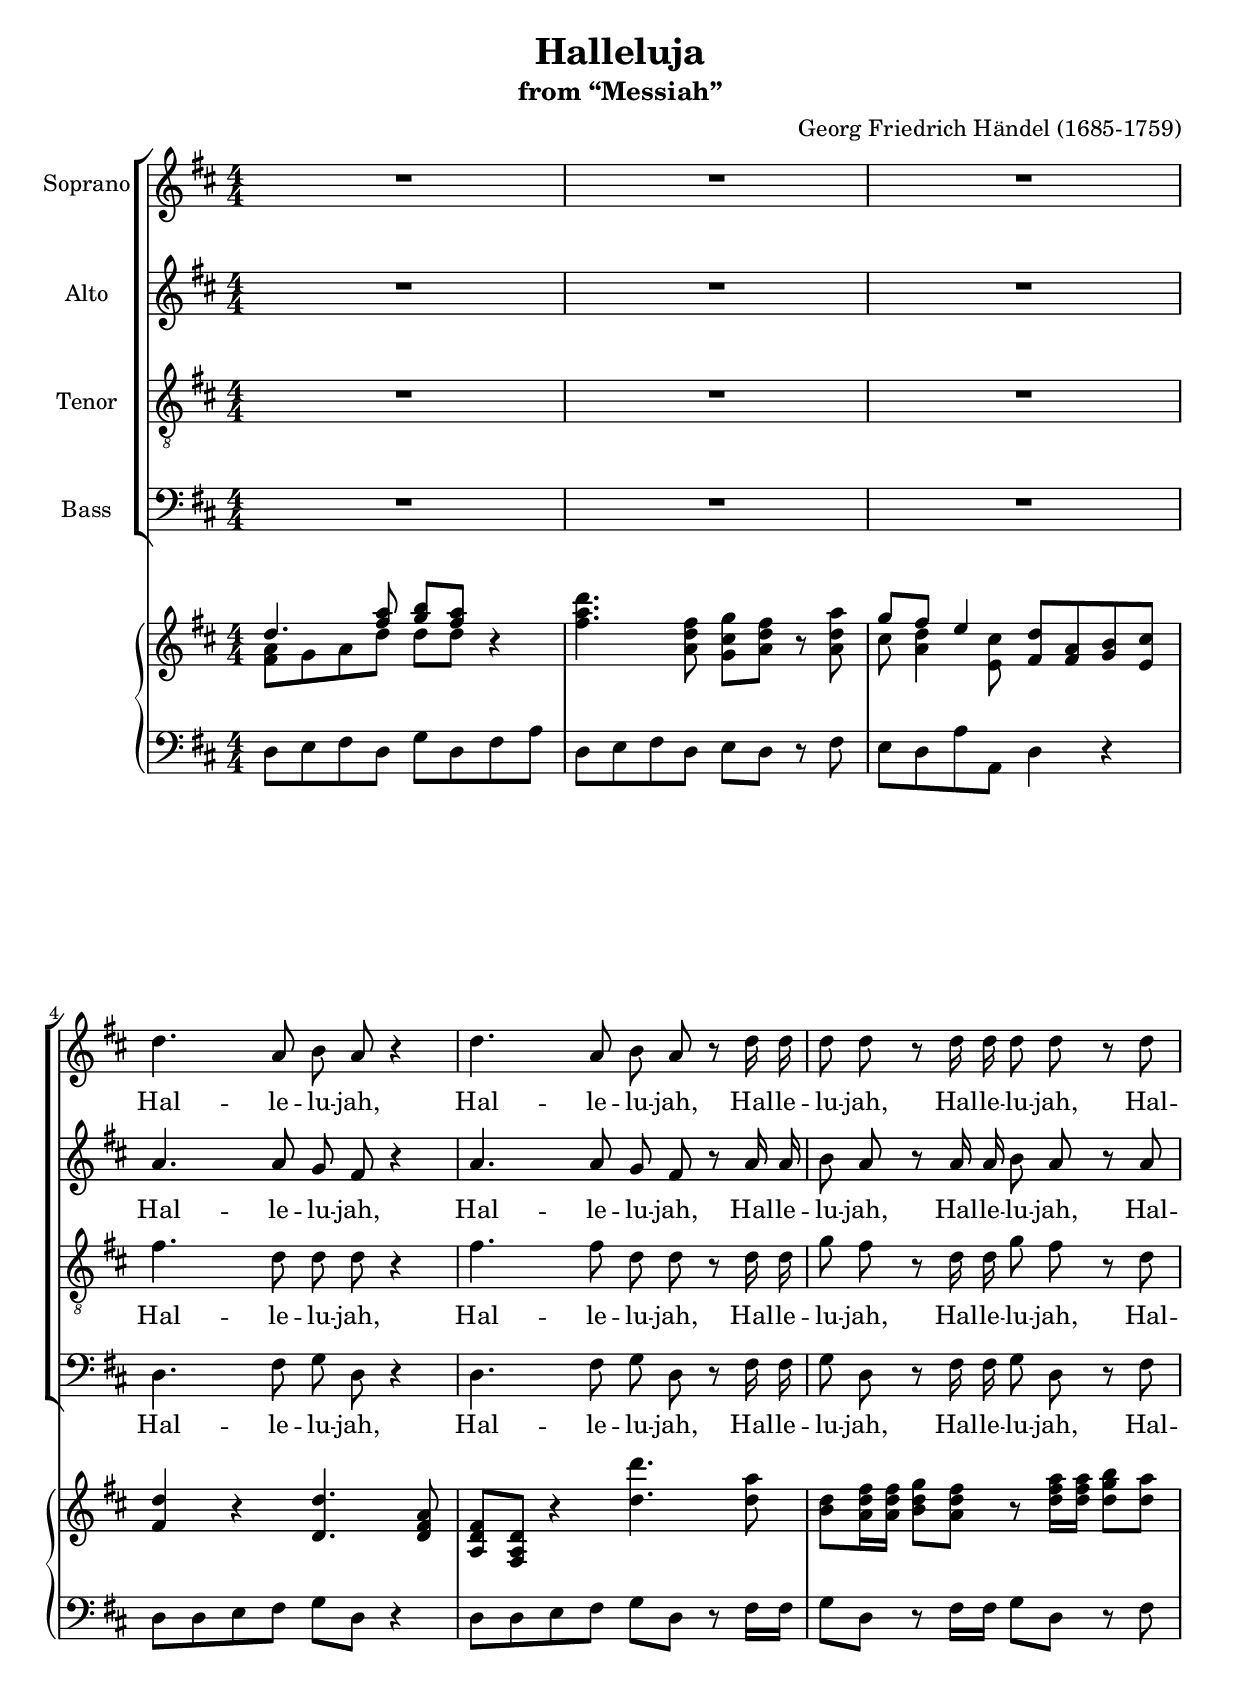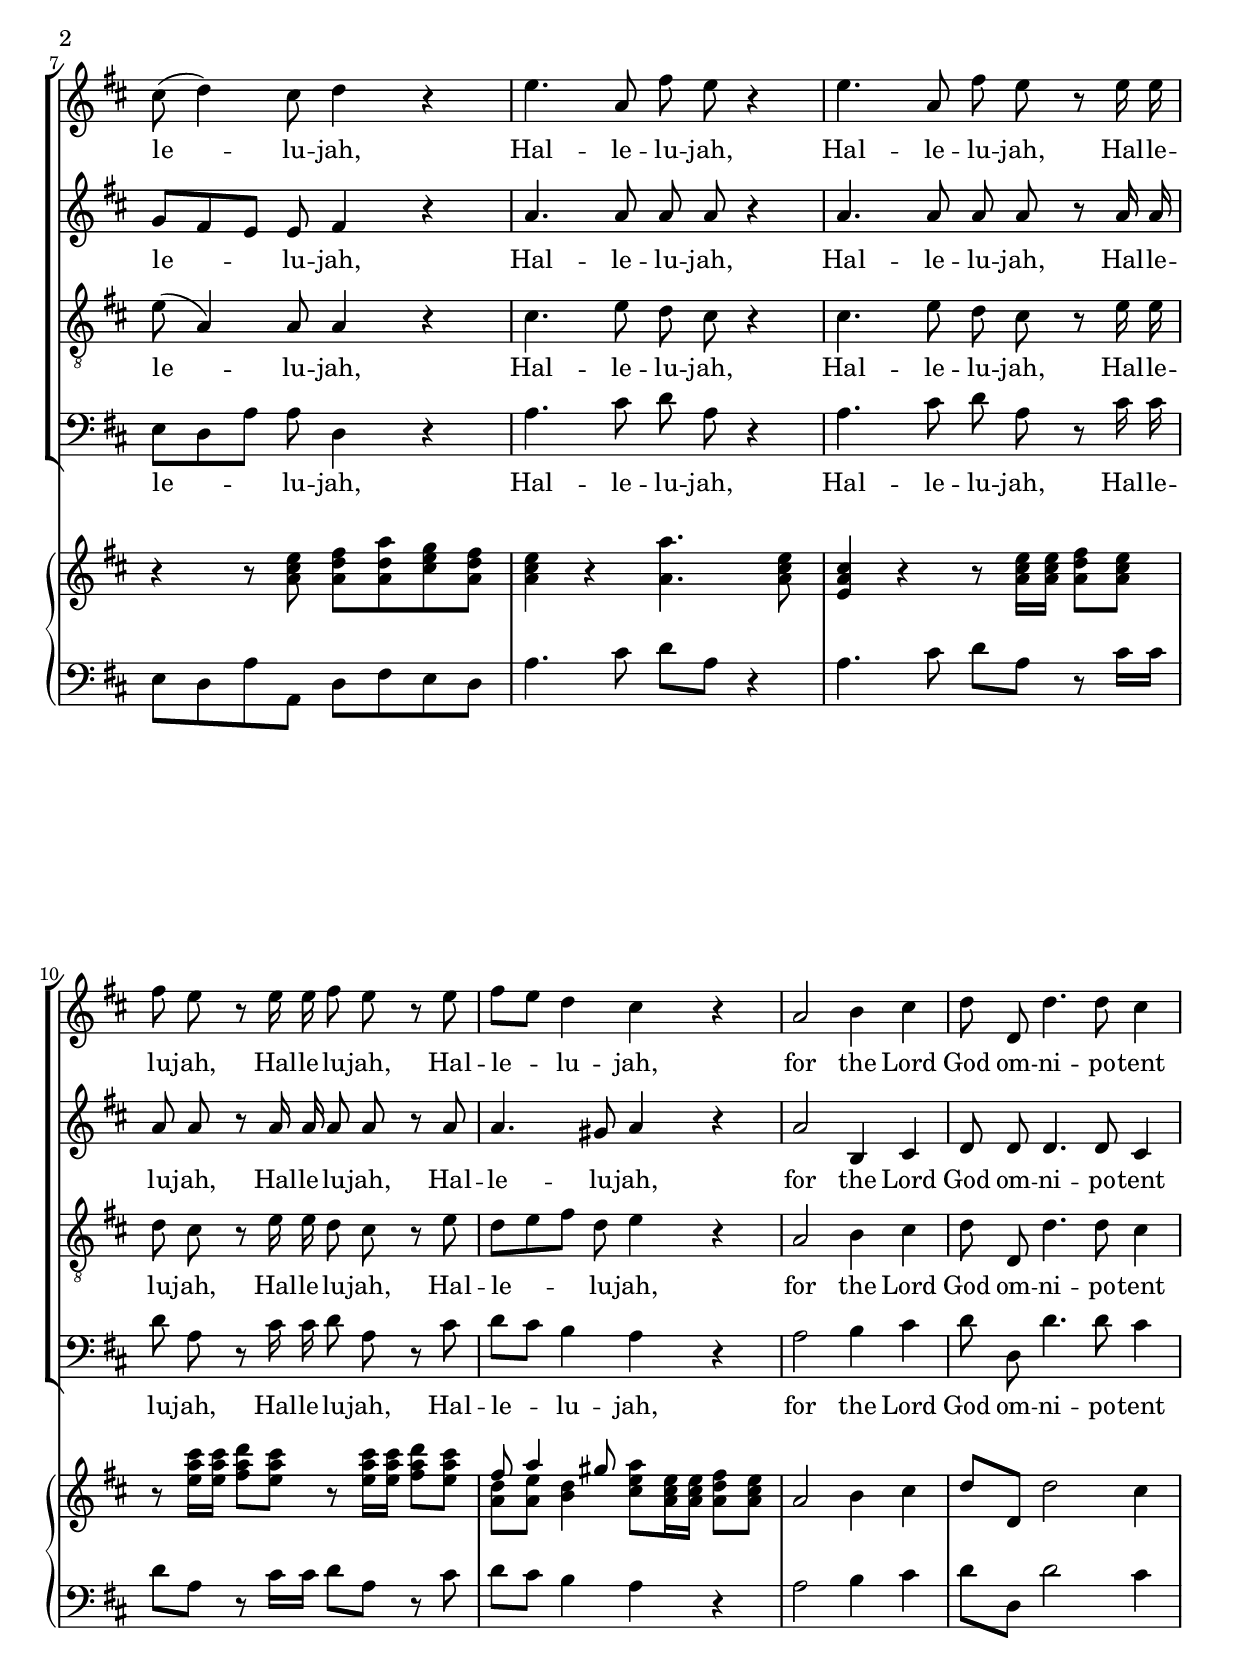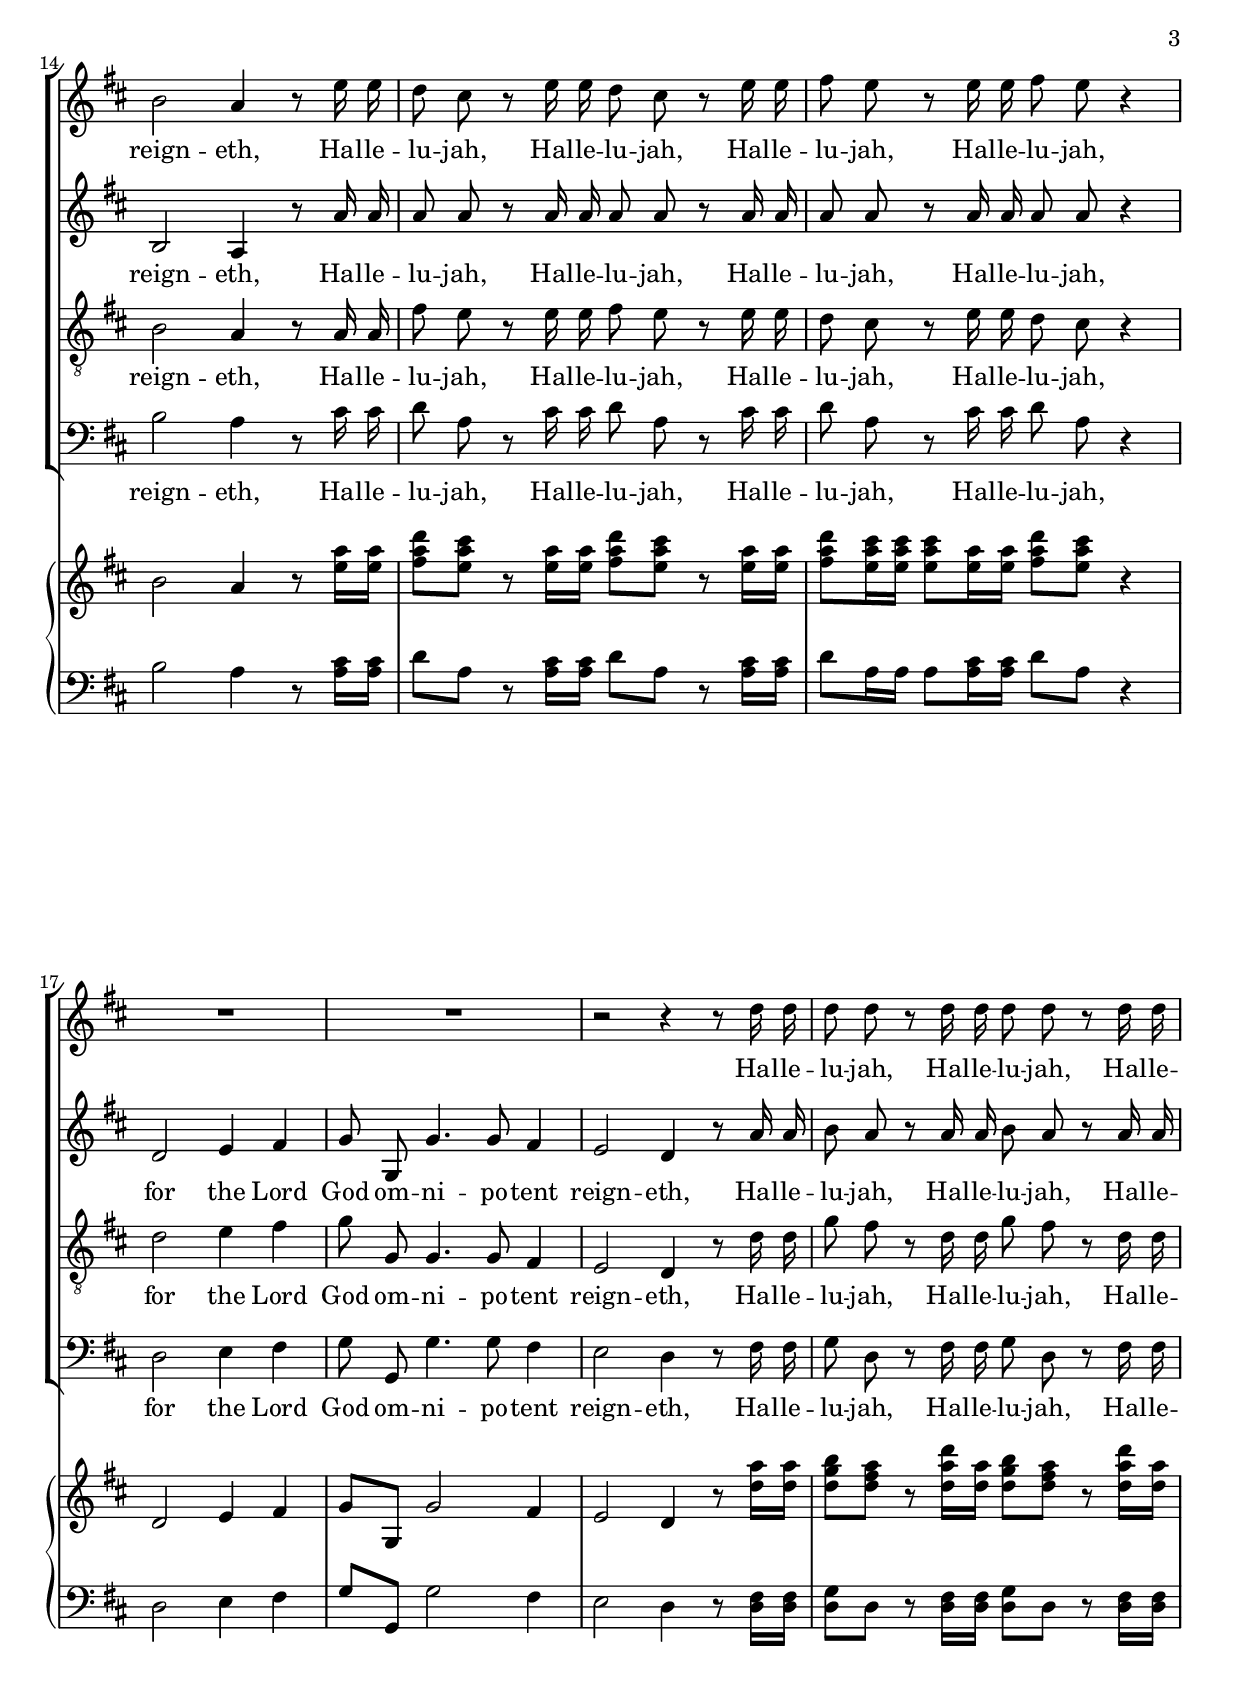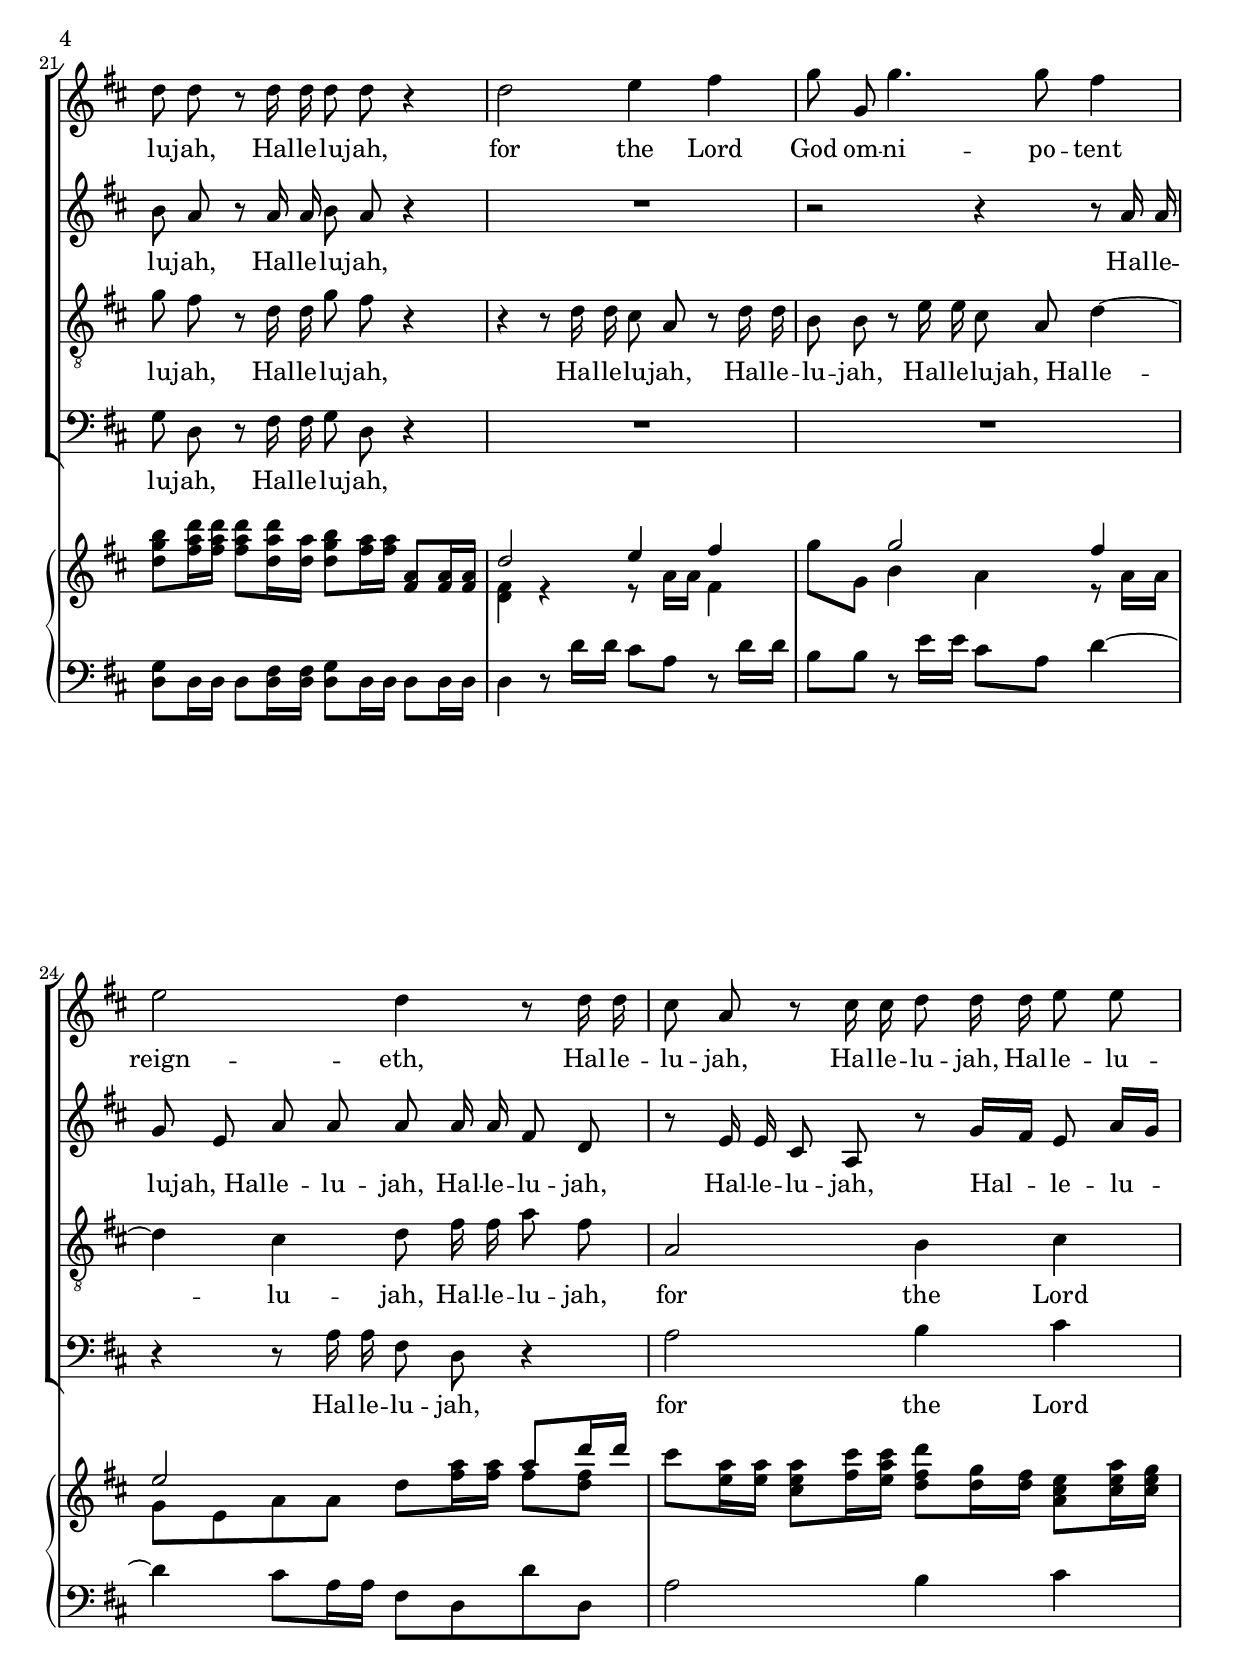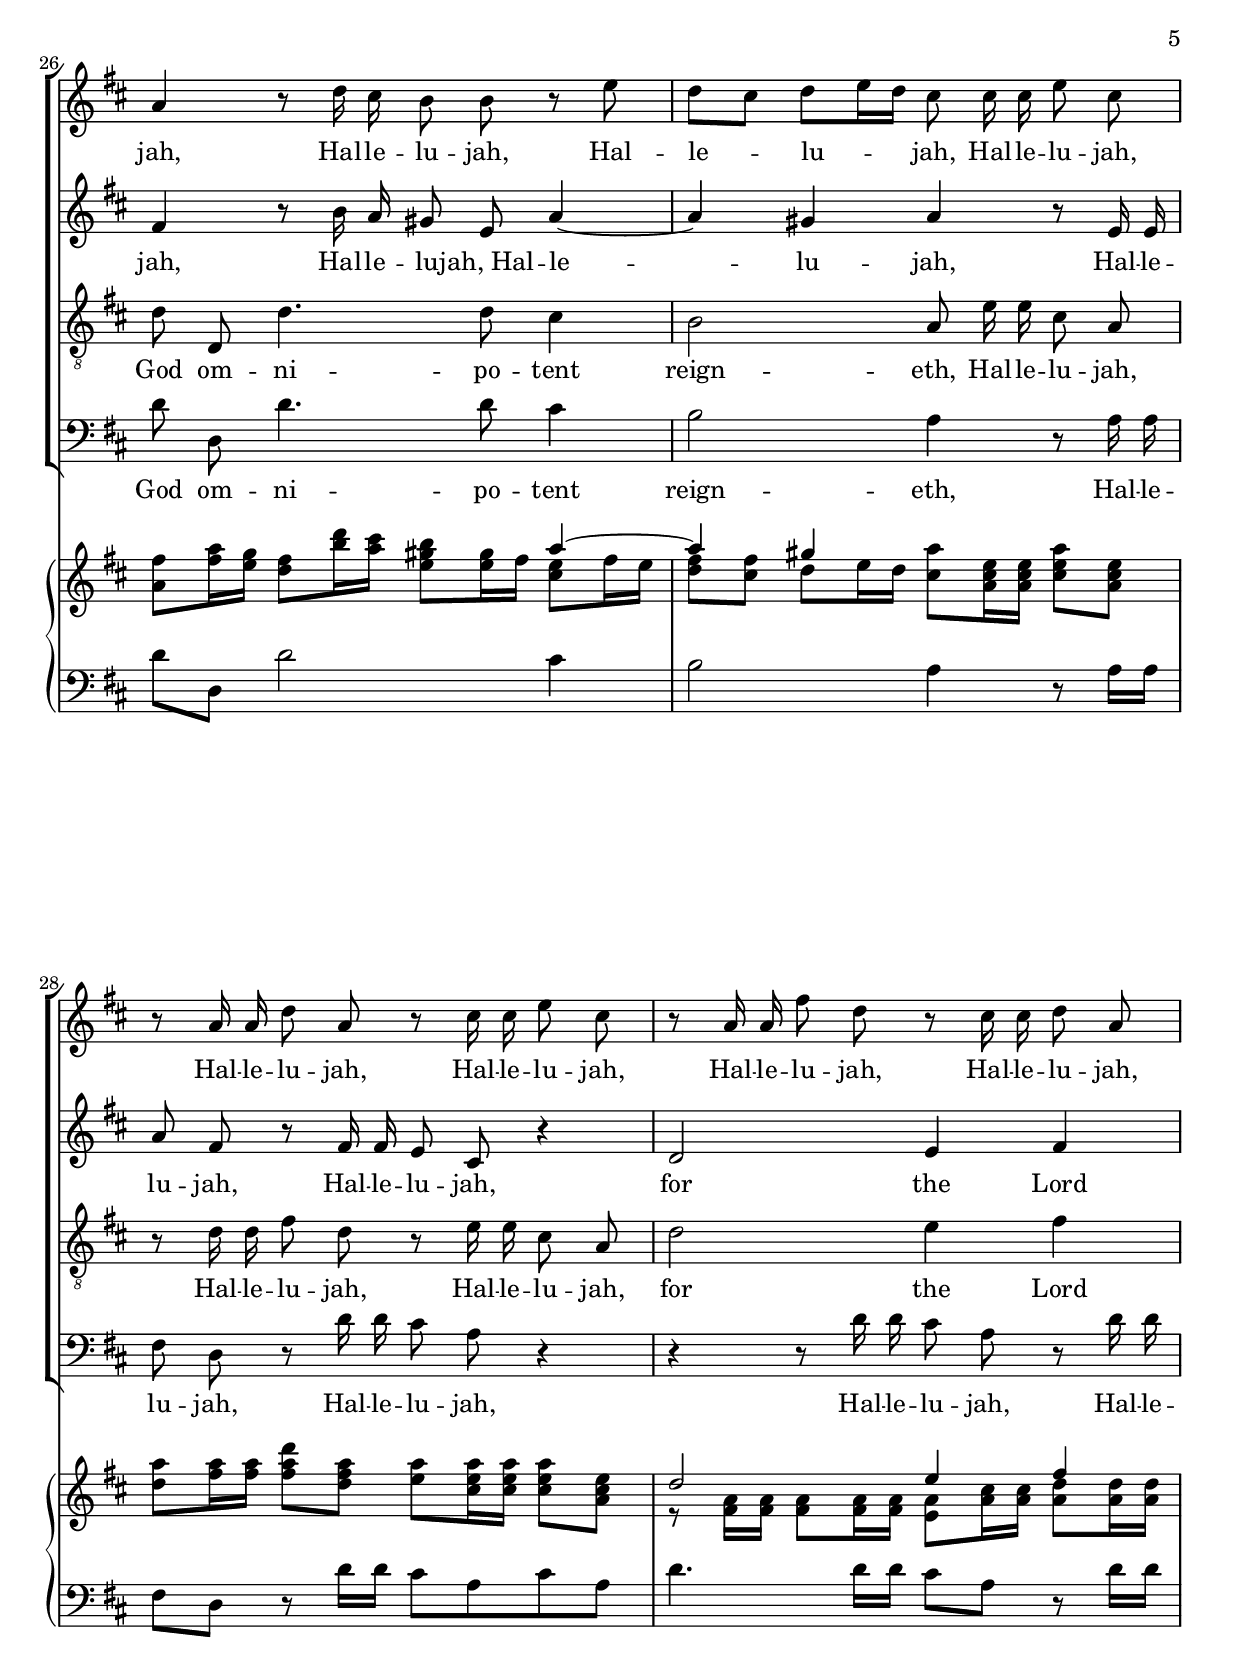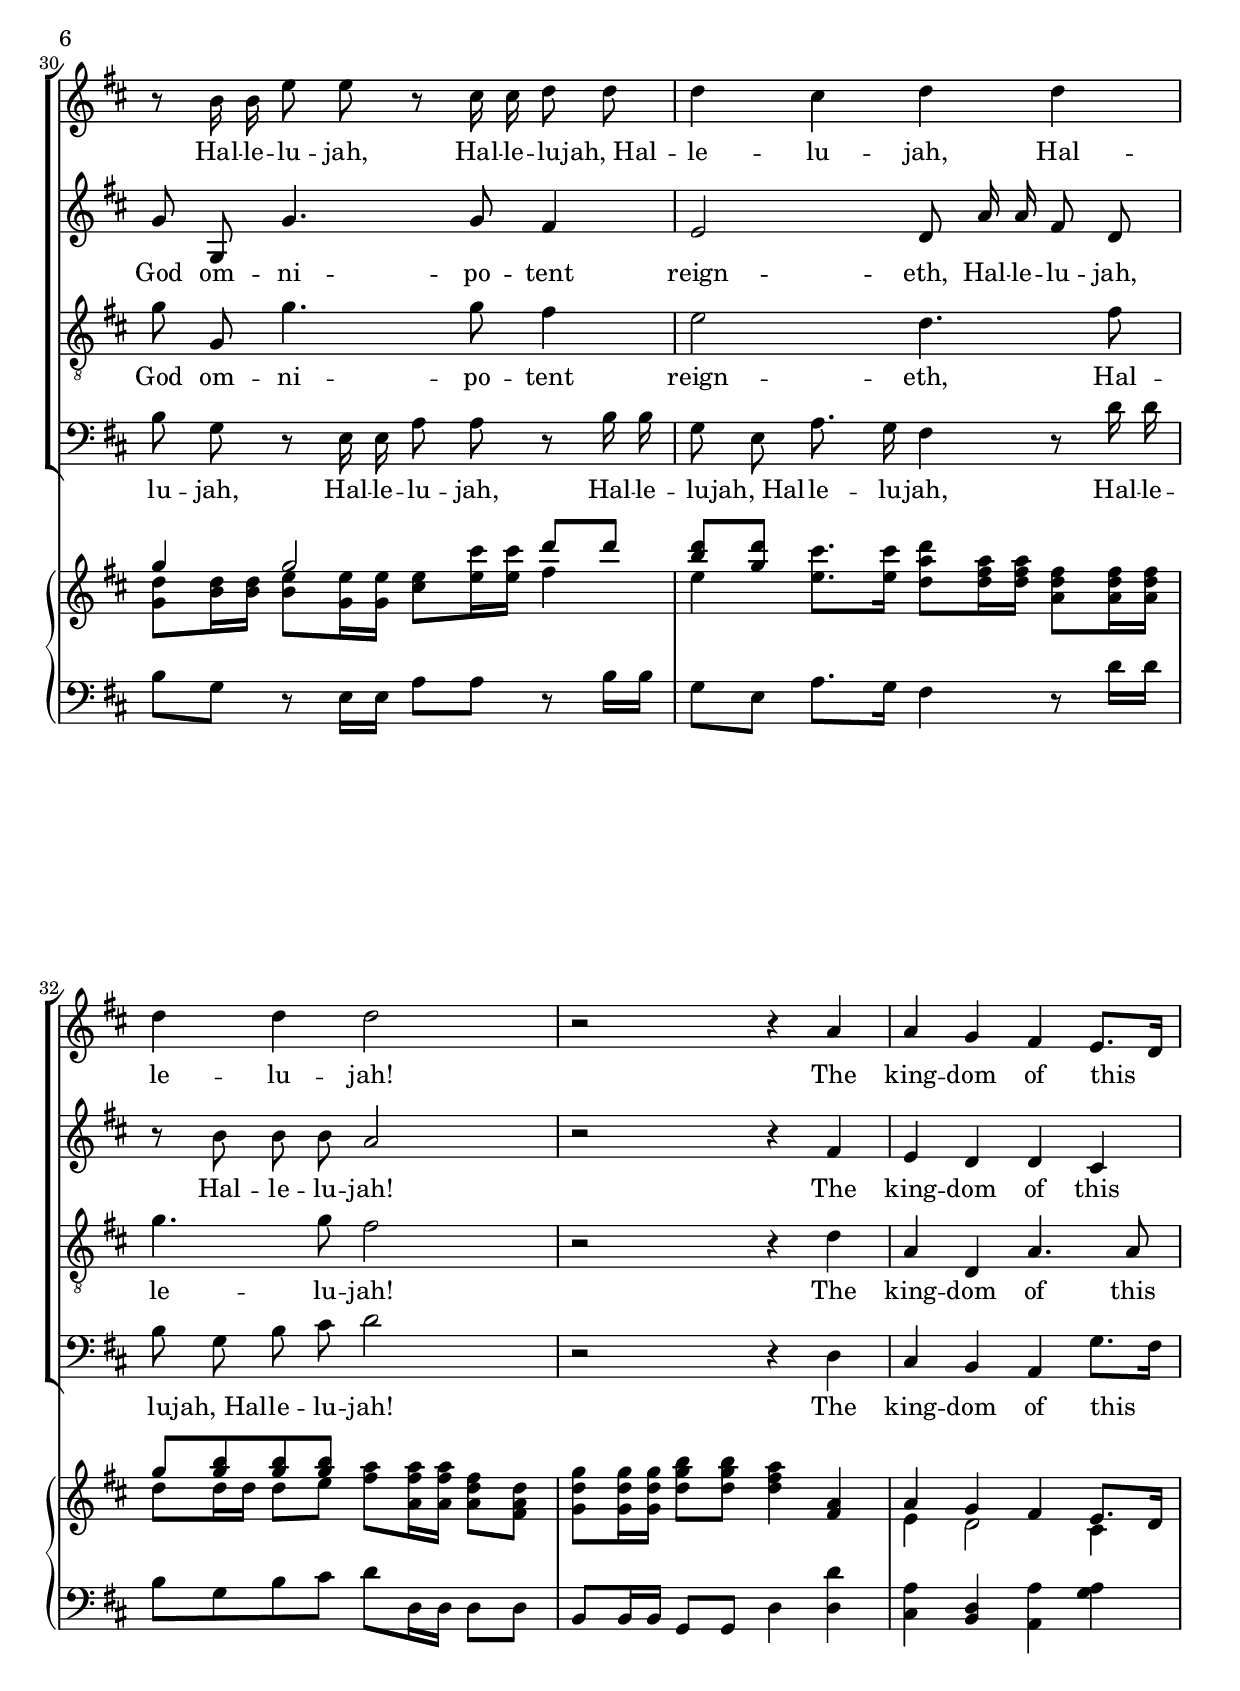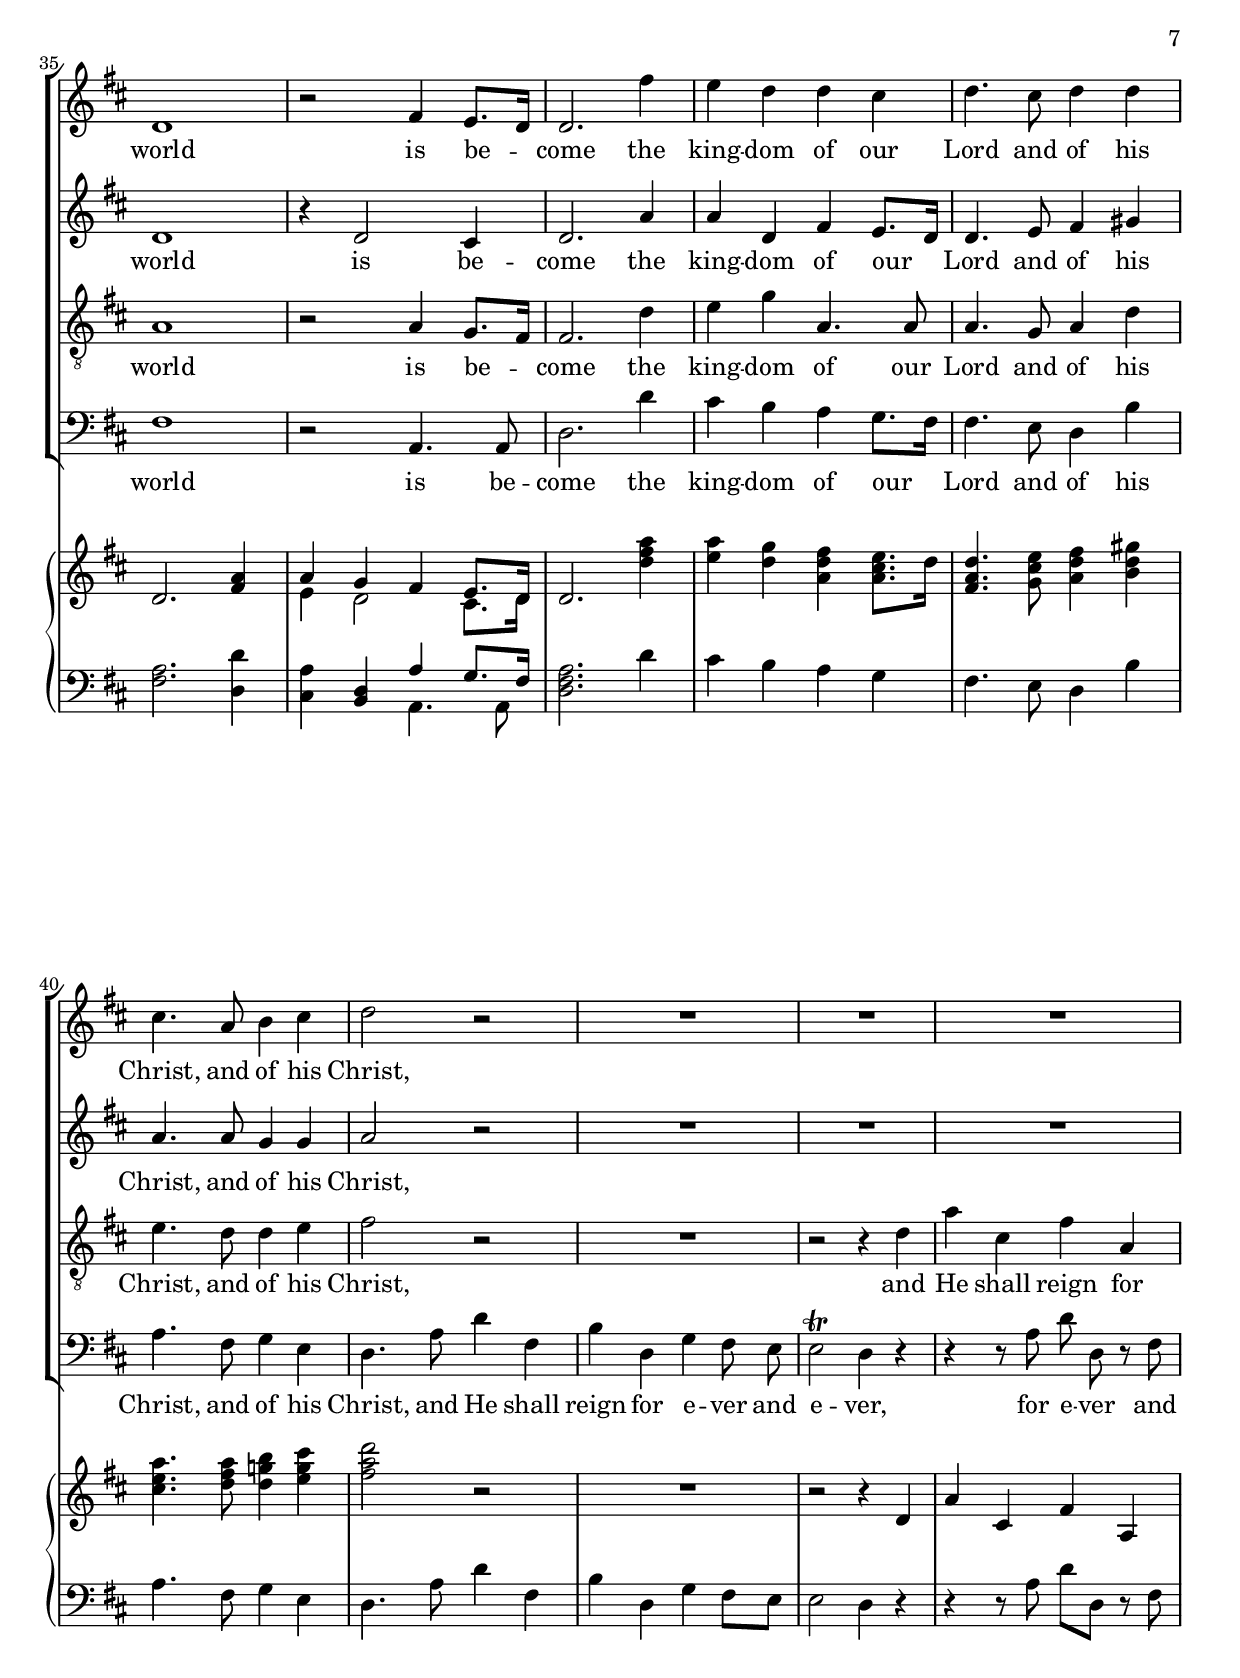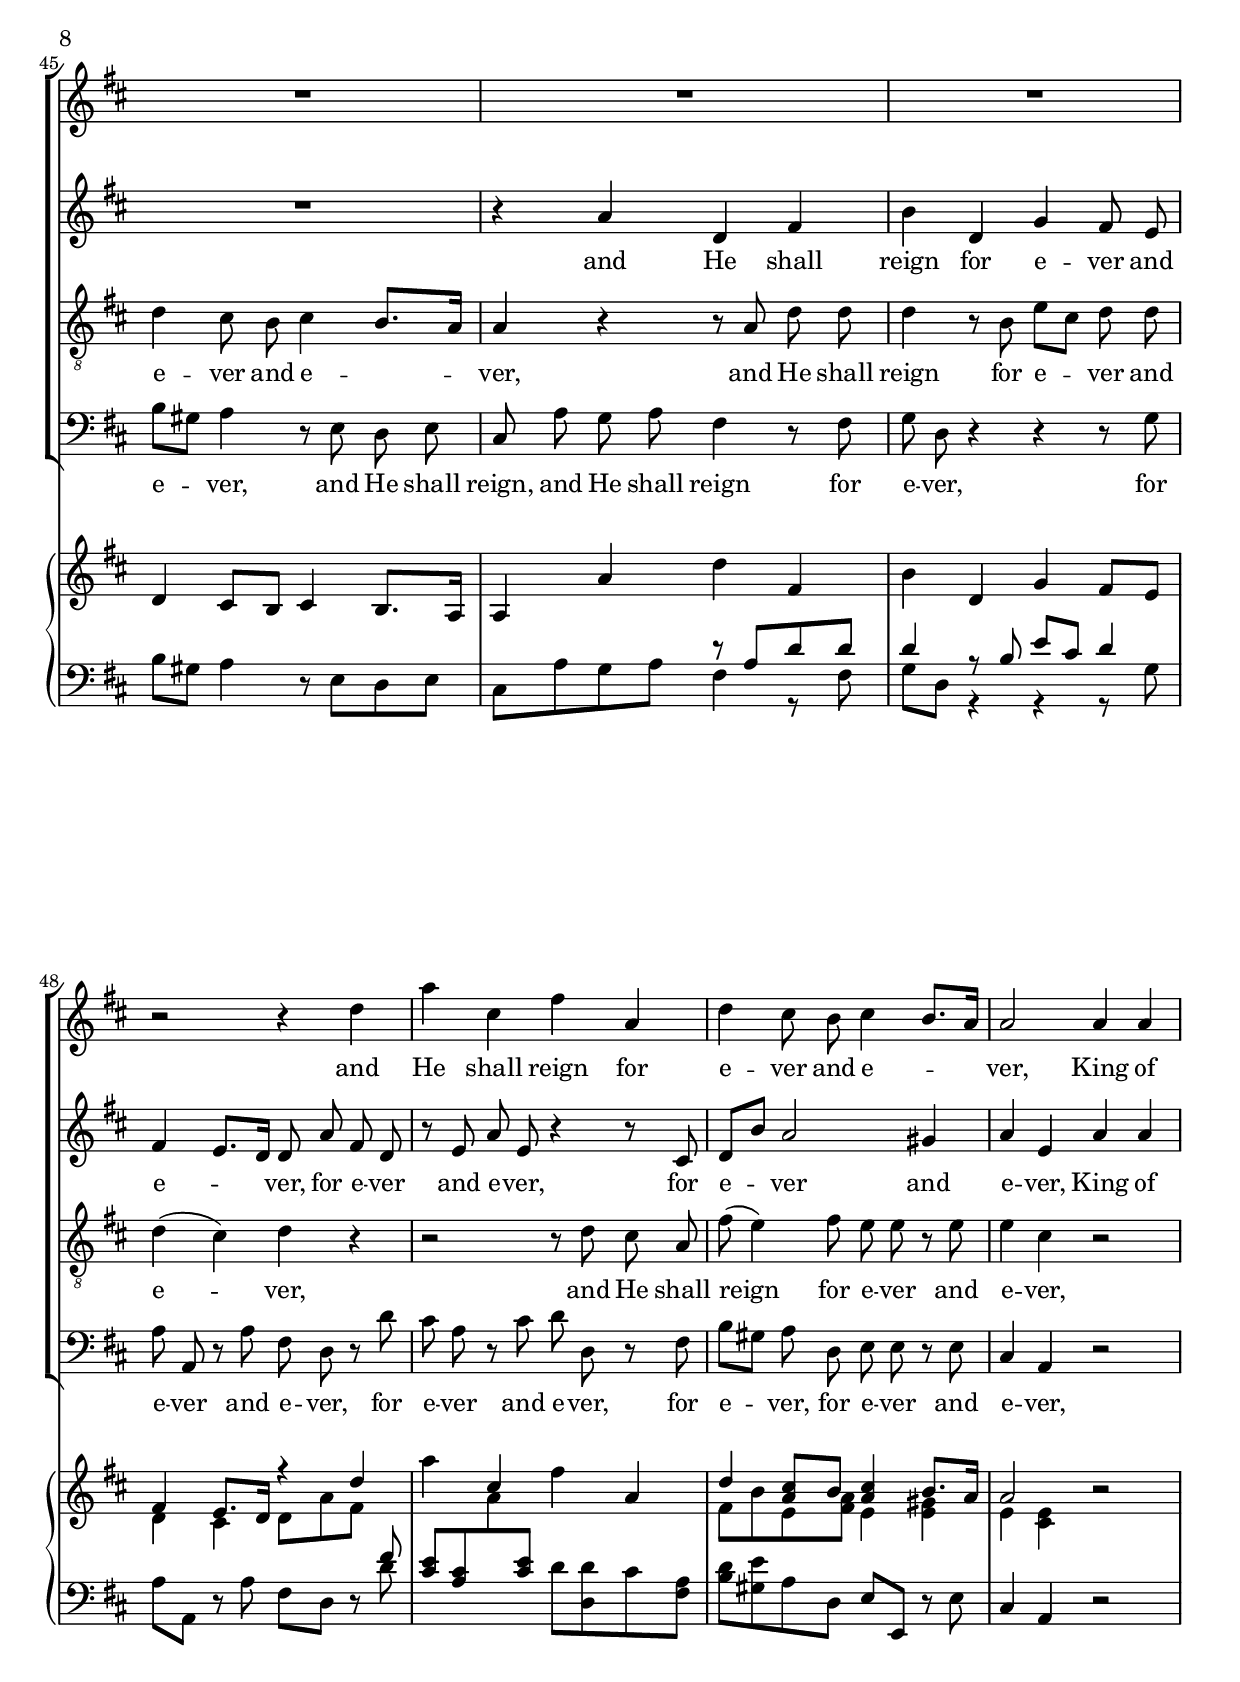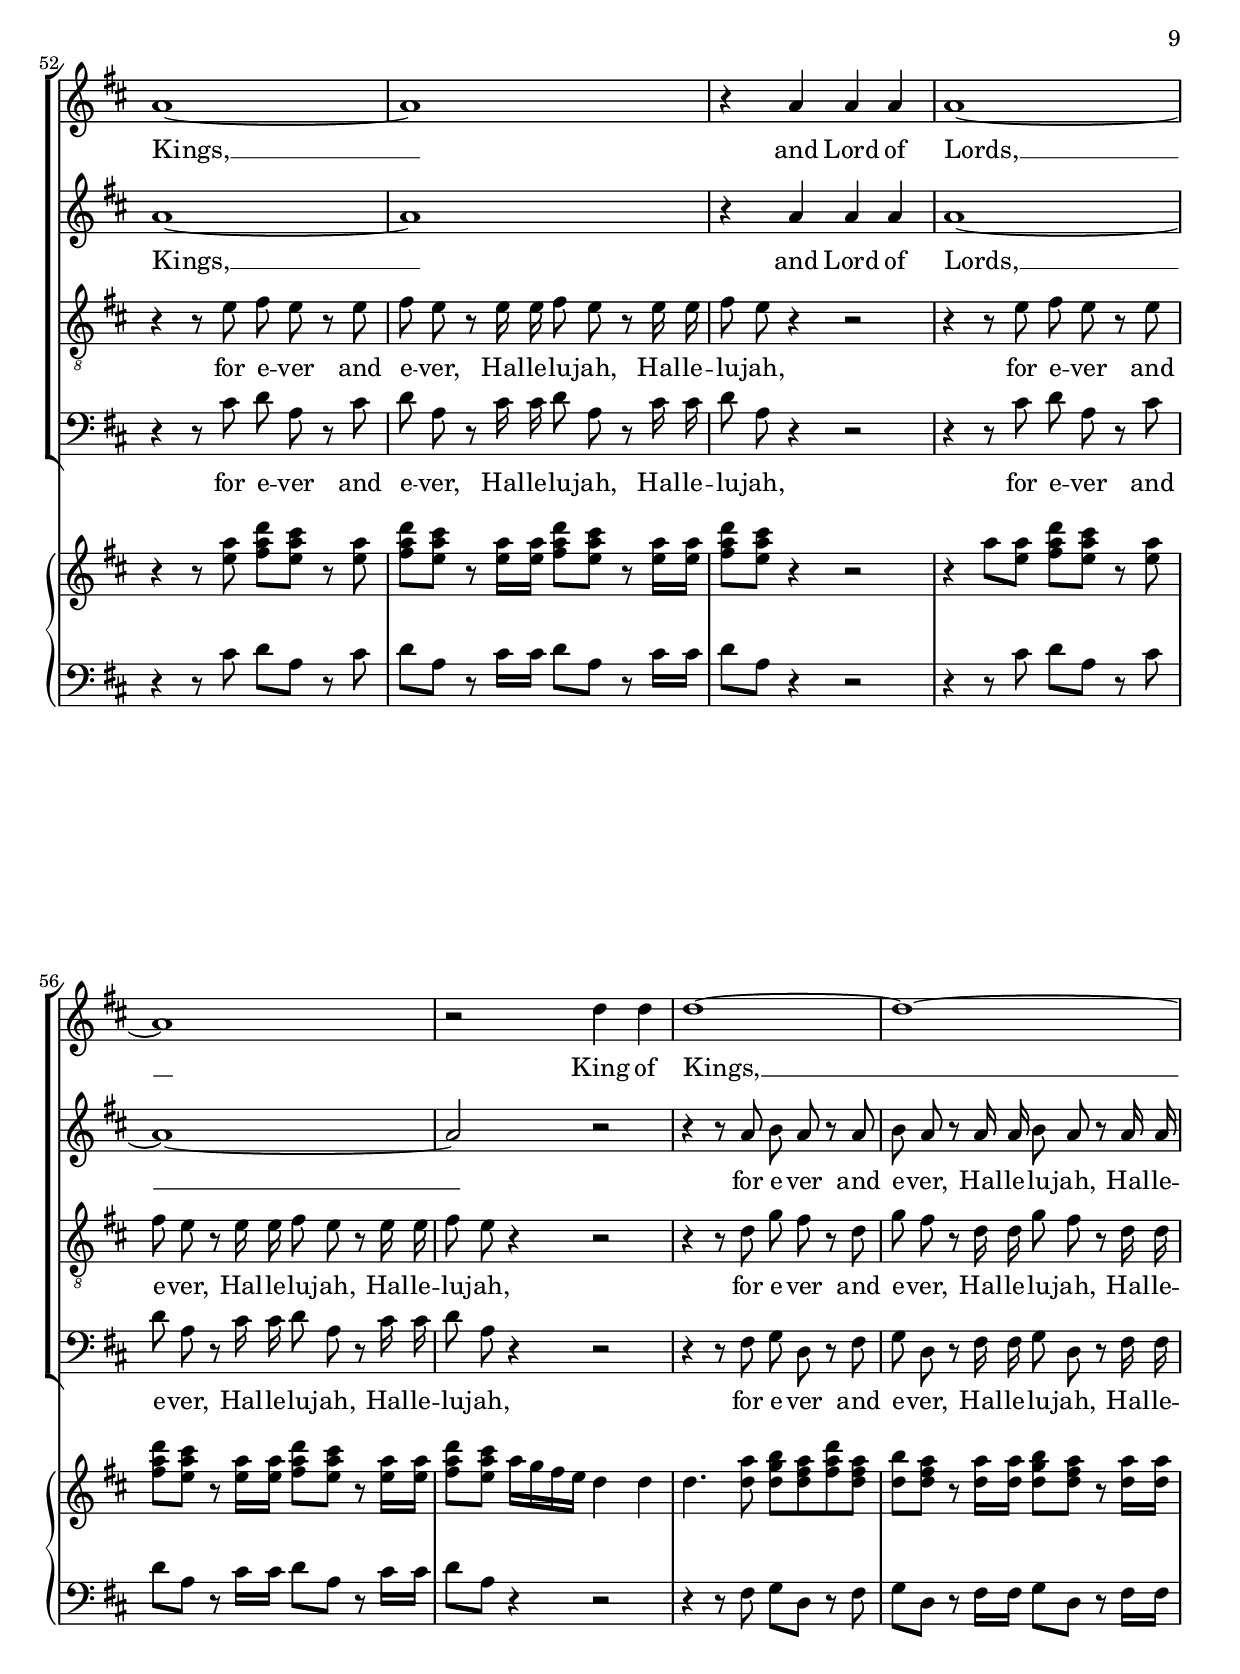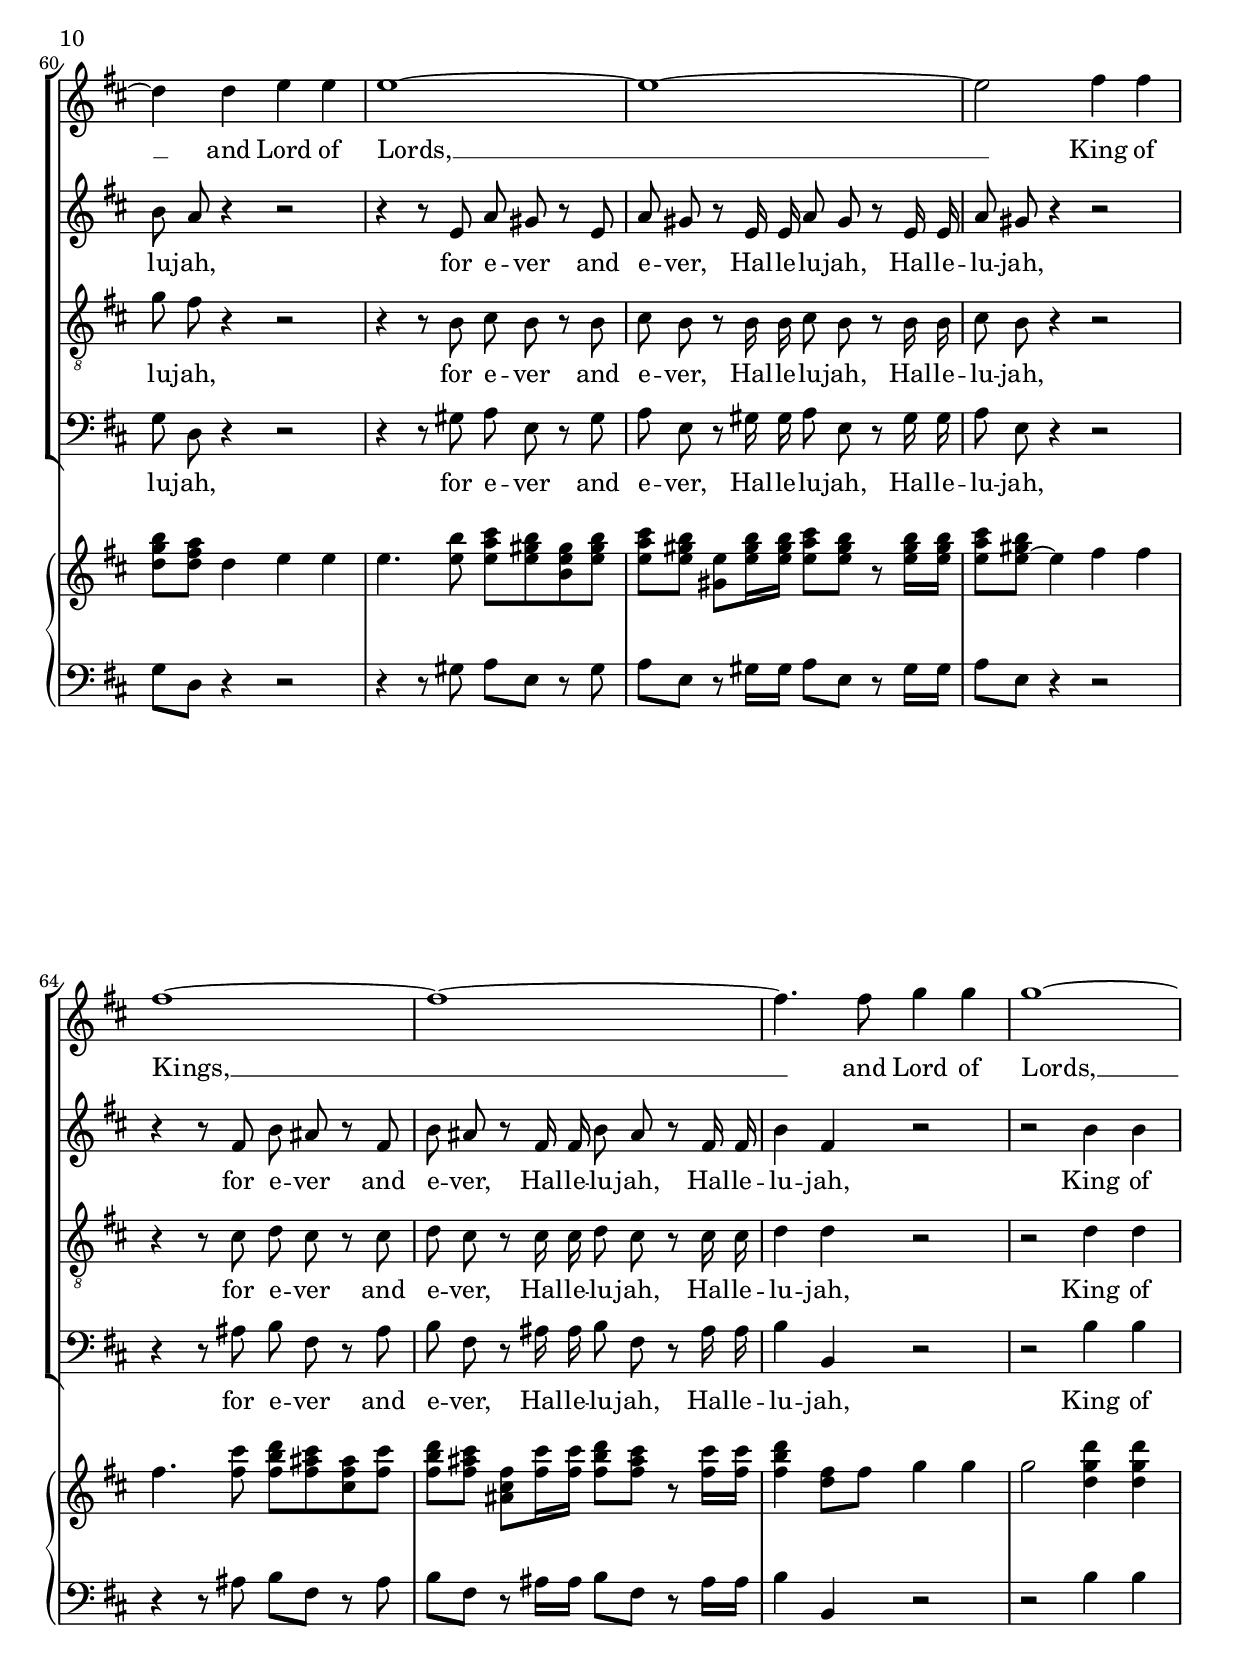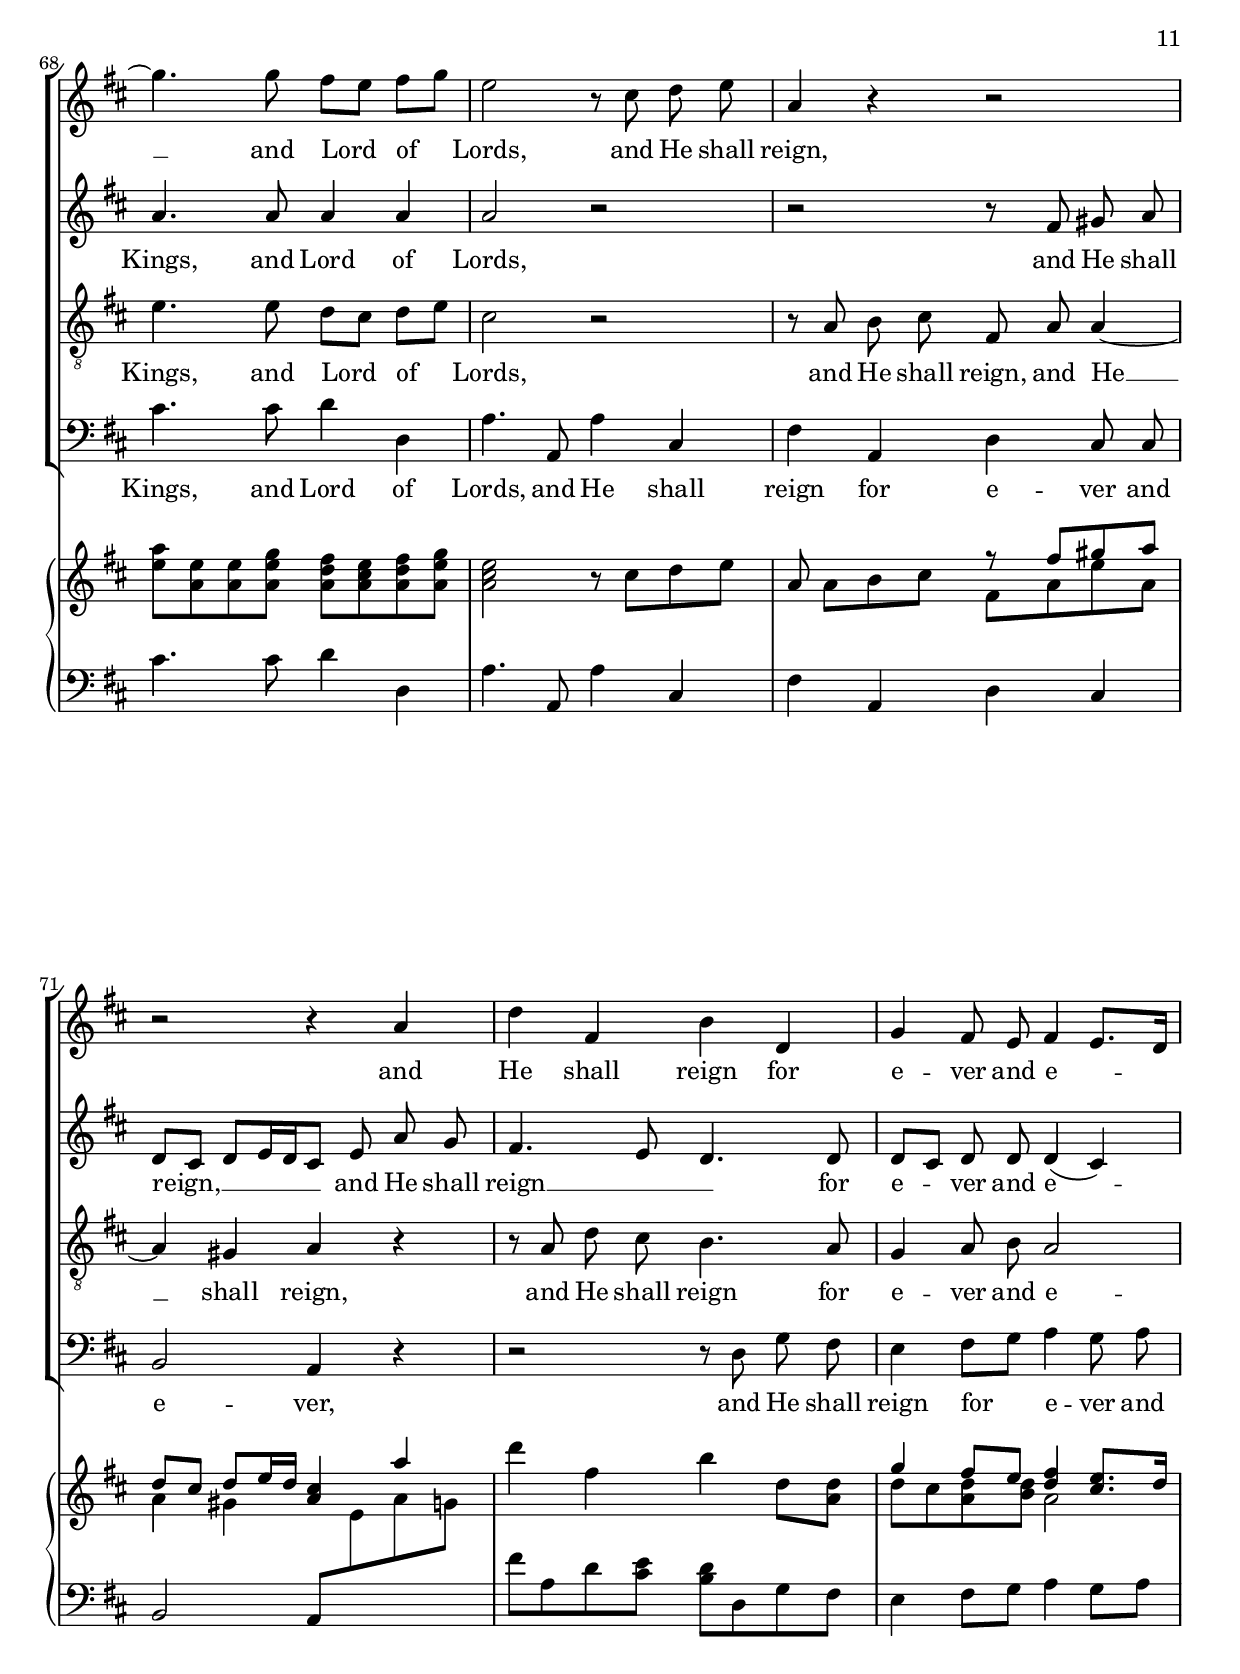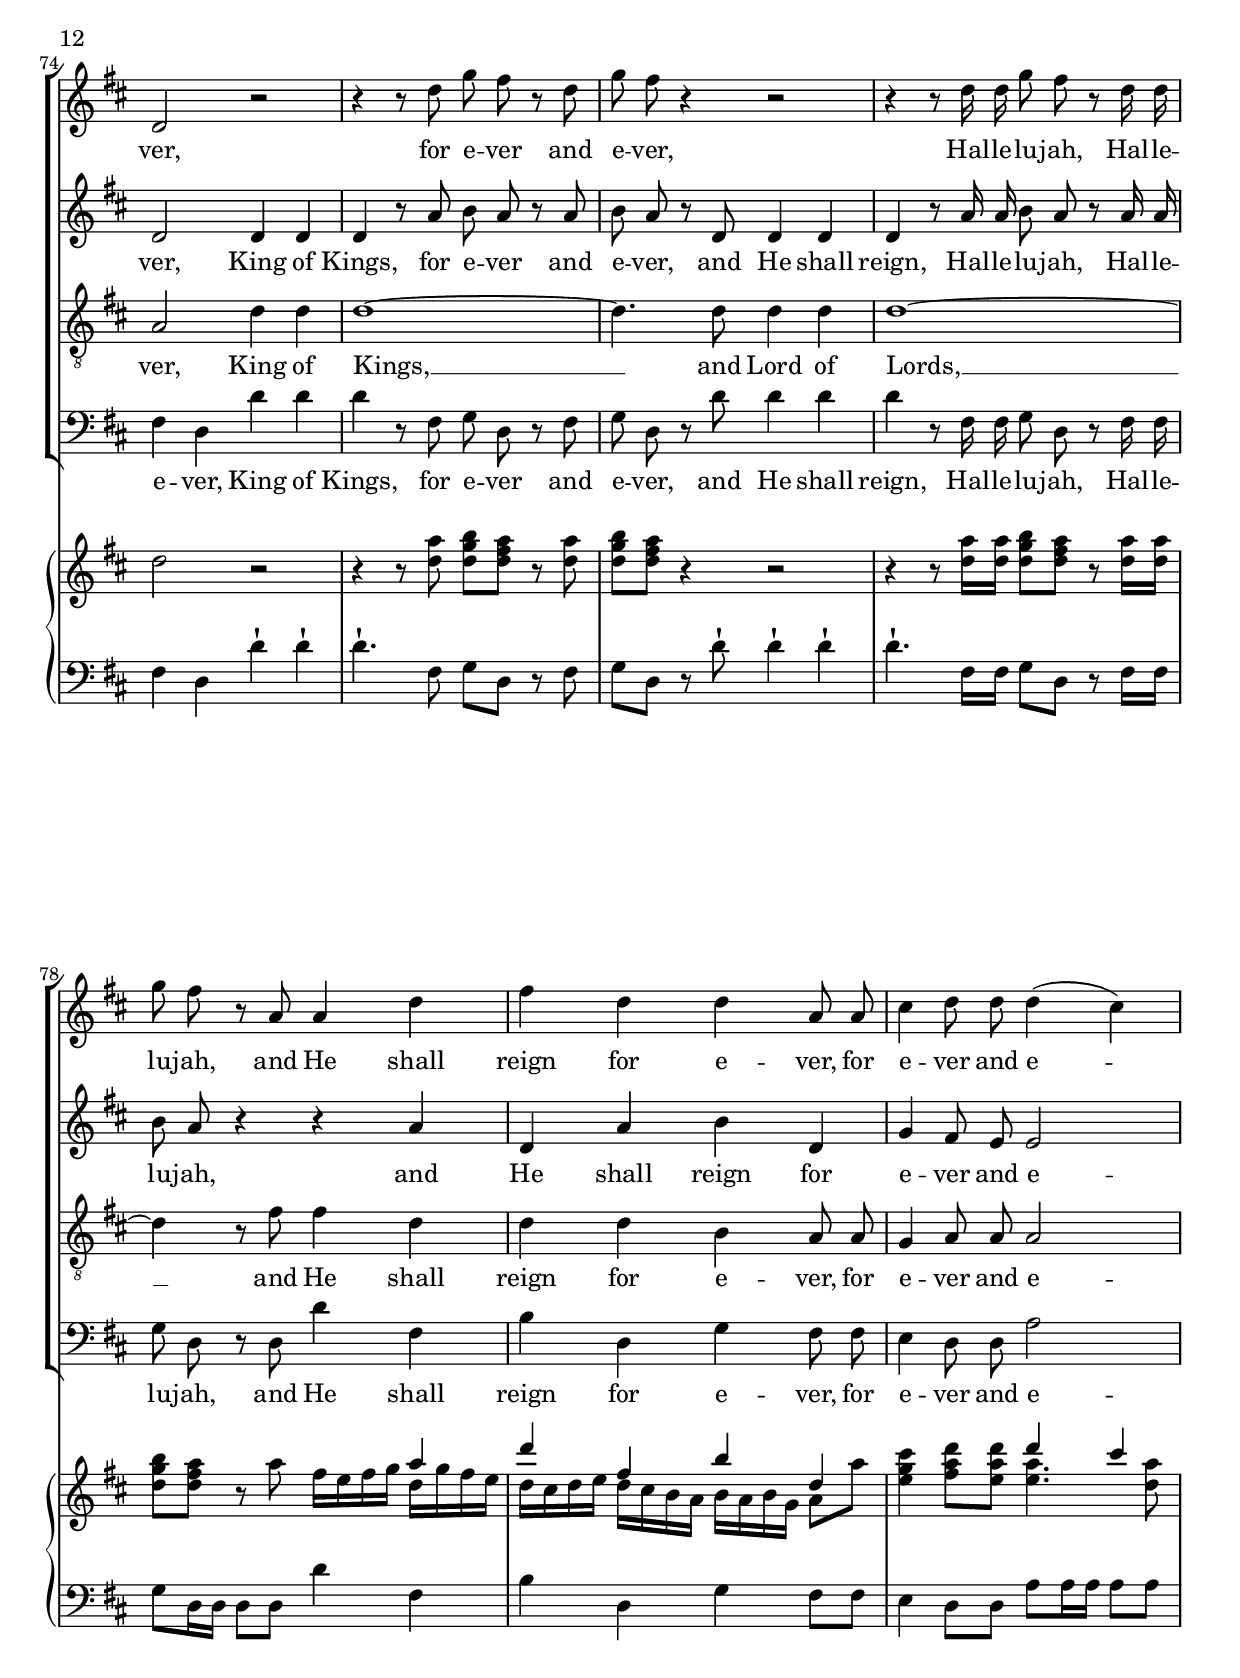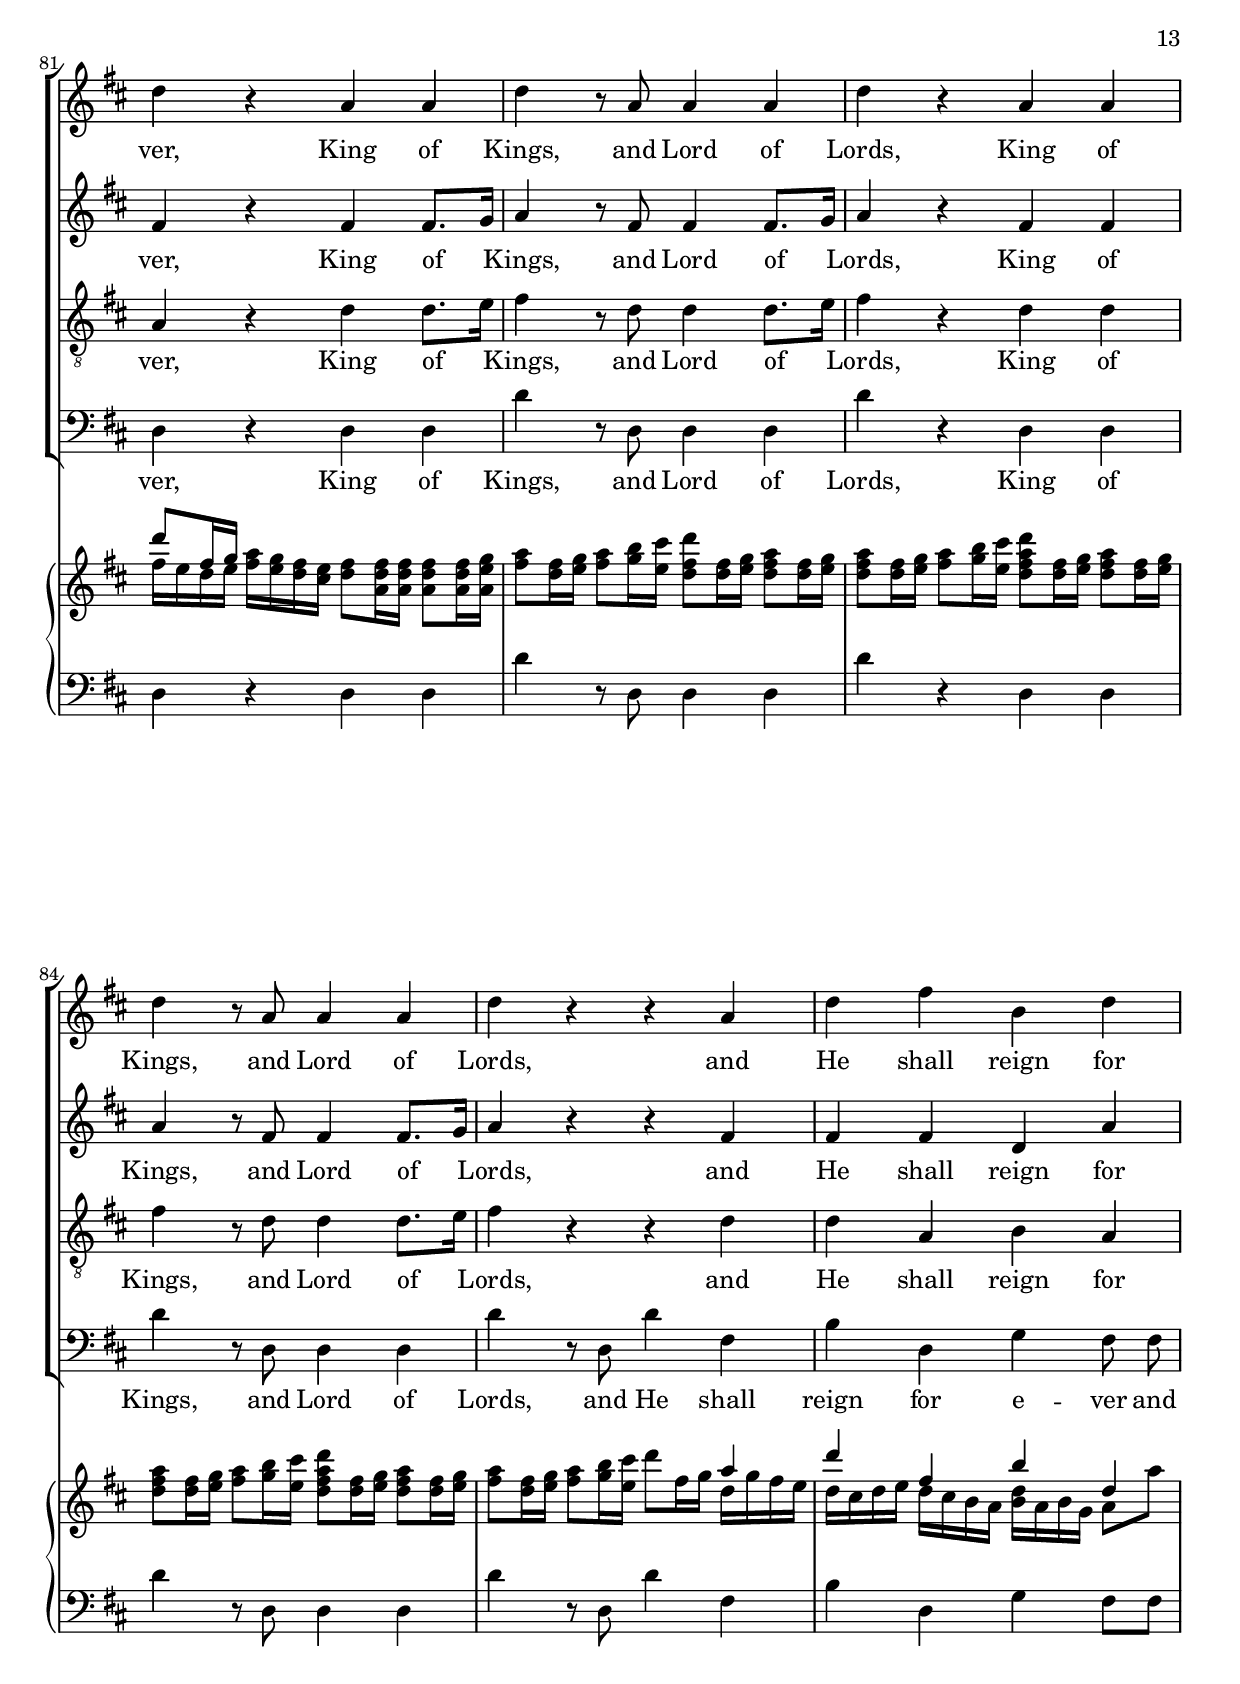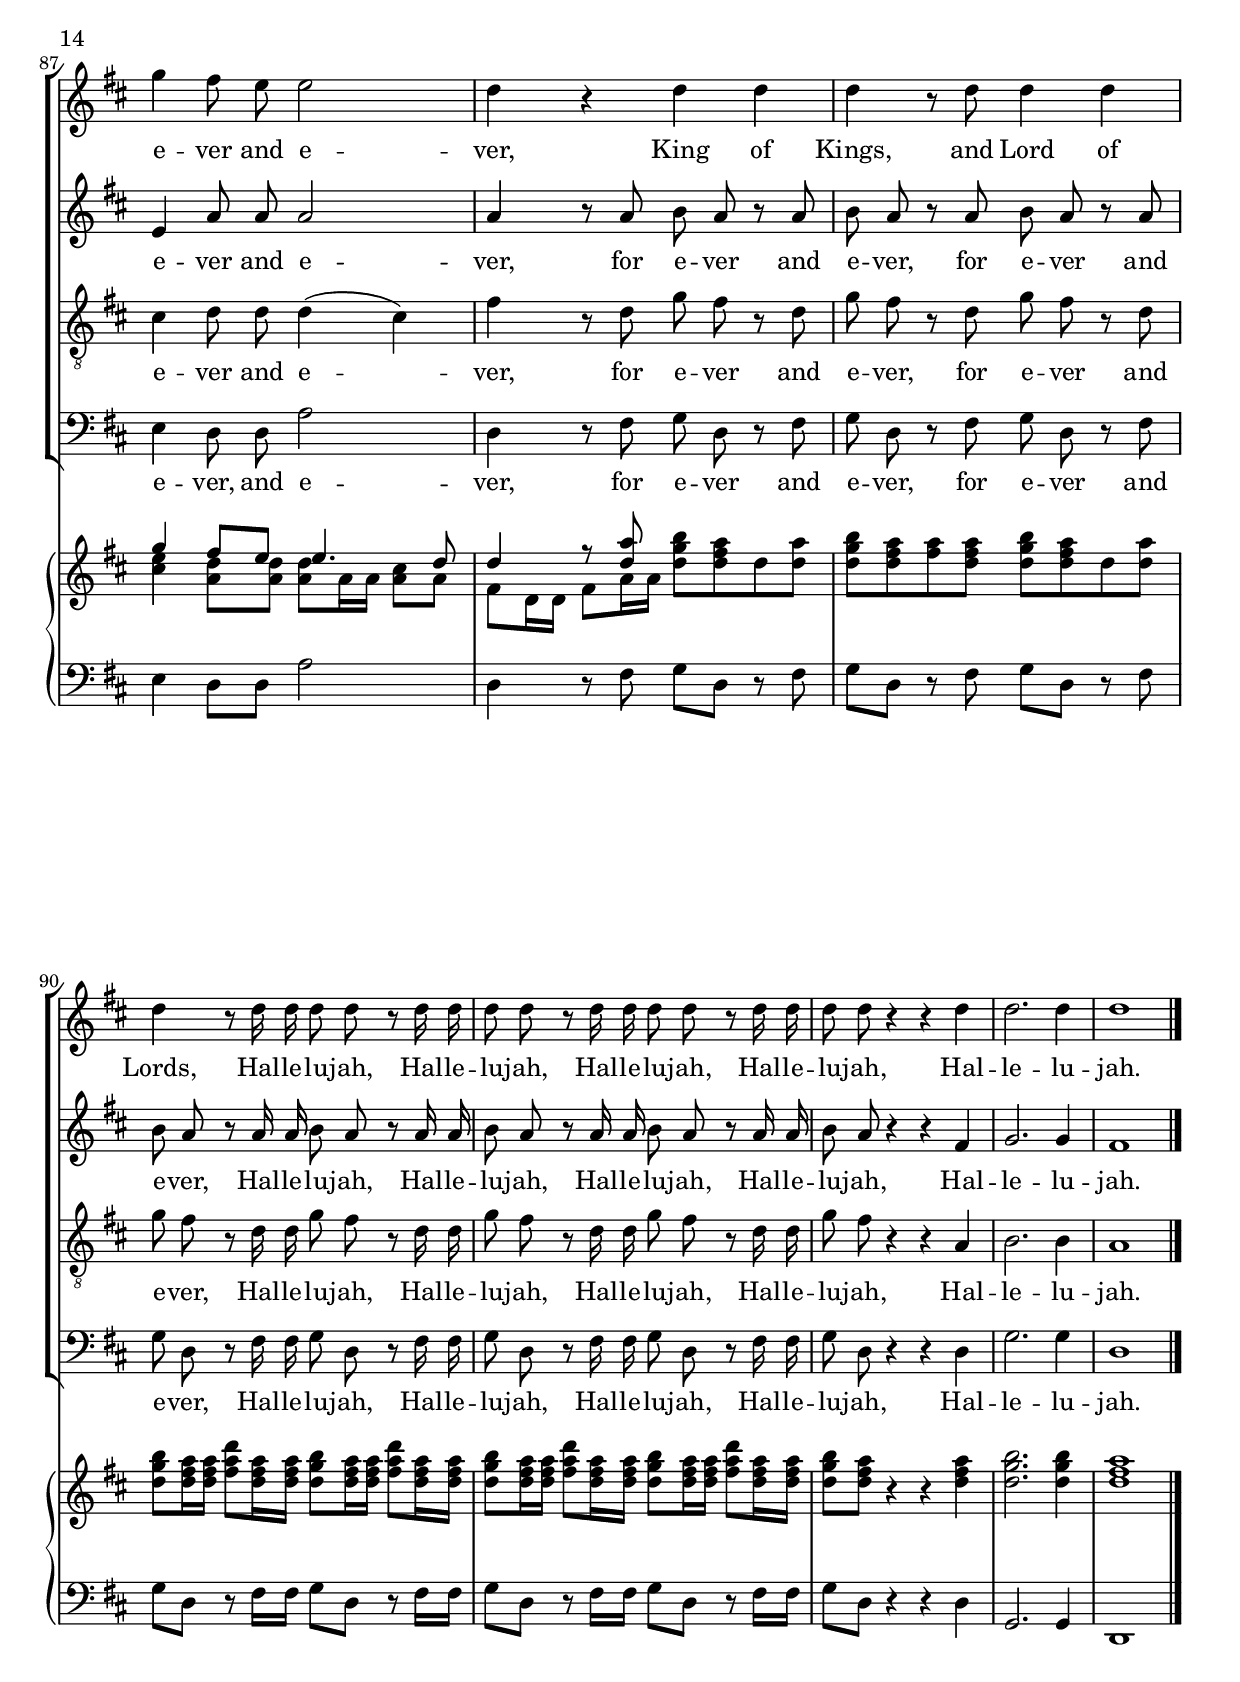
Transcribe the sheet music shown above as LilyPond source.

\version "2.14.2"

\header {
  title = "Halleluja"
  subtitle = "from “Messiah”"
  composer = "Georg Friedrich Händel (1685-1759)"
}

\paper {
  ragged-last-bottom = ##f
}

global = {
  \key d \major
  \numericTimeSignature
  \time 4/4
}

soprano = \relative c'' {
  \global
  \autoBeamOff
  R1*3 |
  d4. a8 b a r4 |
  d4. a8 b a r d16 d |
  d8 d r d16 d d8 d r d |
  cis ( d4 ) cis8 d4 r |
  e4. a,8 fis' e r4 |
  e4. a,8 fis' e r e16 e |
  fis8 e r e16 e fis8 e r e |
  fis [ e ] d4 cis r |
  a2 b4 cis |
  d8 d, d'4. d8 cis4 |
  b2 a4 r8 e'16 e |
  d8 cis r e16 e d8 cis r e16 e |
  fis8 e r e16 e fis8 e r4 |
  R1*2 |
  r2 r4 r8 d16 d |
  d8 d r d16 d d8 d r d16 d |
  d8 d r d16 d d8 d r4 |
  d2 e4 fis |
  g8 g, g'4. g8 fis4 |
  e2 d4 r8 d16 d |
  cis8 a r cis16 cis d8 d16 d e8 e |
  a,4 r8 d16 cis b8 b r e |
  d [ cis ] d [ e16 d ] cis8 cis16 cis e8 cis |
  r a16 a d8 a r cis16 cis e8 cis |
  r a16 a fis'8 d r cis16 cis d8 a |
  r b16 b e8 e r cis16 cis d8 d |
  d4 cis d d |
  d d d2 |
  r r4 a |
  a g fis e8. [ d16 ]|
  d1 |
  r2 fis4 e8. [ d16 ]|
  d2. fis'4 |
  e d d cis |
  d4. cis8 d4 d |
  cis4. a8 b4 cis |
  d2 r |
  R1*6 |
  r2 r4 d |
  a' cis, fis a, |
  d cis8 b cis4 \melisma b8. [ a16 ]\melismaEnd |
  a2 a4 a |
  a1 ~|
  a |
  r4 a a a |
  a1 ~|
  a |
  r2 d4 d |
  d1 ~|
  d ~|
  d4 d e e |
  e1 ~|
  e ~|
  e2 fis4 fis |
  fis1 ~|
  fis ~|
  fis4. fis8 g4 g |
  g1 ~|
  g4. g8 fis [ e ] fis [ g ]|
  e2 r8 cis d e |
  a,4 r r2 |
  r r4 a |
  d fis, b d, |
  g fis8 e fis4 \melisma e8. [ d16 ]\melismaEnd |
  d2 r |
  r4 r8 d' g fis r d |
  g fis r4 r2 |
  r4 r8 d16 d g8 fis r d16 d |
  g8 fis r a, a4 d |
  fis d d a8 a |
  cis4 d8 d d4 ( cis )|
  d r a a |
  d r8 a a4 a |
  d r a a |
  d r8 a a4 a |
  d r r a |
  d fis b, d |
  g fis8 e e2 |
  d4 r d d |
  d r8 d d4 d |
  d r8 d16 d d8 d r d16 d |
  d8 d r d16 d d8 d r d16 d |
  d8 d r4 r d |
  d2. d4 |
  d1 |
}

alto = \relative c'' {
  \global
  \autoBeamOff
  R1*3 |
  a4. a8 g fis r4 |
  a4. a8 g fis r a16 a |
  b8 a r a16 a b8 a r a |
  g [ fis e ] e fis4 r |
  a4. a8 a a r4 |
  a4. a8 a a r a16 a |
  a8 a r a16 a a8 a r a |
  a4. gis8 a4 r |
  a2 b,4 cis |
  d8 d d4. d8 cis4 |
  b2 a4 r8 a'16 a |
  a8 a r a16 a a8 a r a16 a |
  a8 a r a16 a a8 a r4 |
  d,2 e4 fis |
  g8 g, g'4. g8 fis4 |
  e2 d4 r8 a'16 a |
  b8 a r a16 a b8 a r a16 a |
  b8 a r a16 a b8 a r4 |
  R1 |
  r2 r4 r8 a16 a |
  g8 e a a a a16 a fis8 d |
  r e16 e cis8 a r g'16 [ fis ] e8 a16 [ g ]|
  fis4 r8 b16 a gis8 e a4 ~|
  a gis a r8 e16 e |
  a8 fis r fis16 fis e8 cis r4 |
  d2 e4 fis |
  g8 g, g'4. g8 fis4 |
  e2 d8 a'16 a fis8 d |
  r b' b b a2 |
  r r4 fis |
  e d d cis |
  d1 |
  r4 d2 cis4 |
  d2. a'4 |
  a d, fis e8. [ d16 ]|
  d4. e8 fis4 gis |
  a4. a8 g4 g |
  a2 r |
  R1*4 |
  r4 a d, fis |
  b d, g fis8 e |
  fis4 \melisma e8. [ d16 ]\melismaEnd d8 a' fis d |
  r e a e r4 r8 cis |
  d[ b'] a2 gis4 |
  a e a a |
  a1 ~|
  a |
  r4 a a a |
  a1 ~|
  a ~|
  a2 r |
  r4 r8 a b a r a |
  b a r a16 a b8 a r a16 a |
  b8 a r4 r2 |
  r4 r8 e a gis r e |
  a gis r e16 e a8 gis r e16 e |
  a8 gis r4 r2 |
  r4 r8 fis b ais r fis |
  b ais r fis16 fis b8 ais r fis16 fis |
  b4 fis r2 |
  r b4 b |
  a4. a8 a4 a |
  a2 r |
  r r8 fis gis a |
  d, [\melisma cis ] d [ e16 d cis8 ]\melismaEnd e a g |
  fis4. \melisma e8 d4. \melismaEnd d8 |
  d [ cis ] d d d4 ( cis )|
  d2 d4 d |
  d r8 a' b a r a |
  b a r d, d4 d |
  d r8 a'16 a b8 a r a16 a |
  b8 a r4 r a |
  d, a' b d, |
  g fis8 e e2 |
  fis4 r fis fis8. [ g16 ]|
  a4 r8 fis fis4 fis8. [ g16 ]|
  a4 r fis fis |
  a r8 fis fis4 fis8. [ g16 ]|
  a4 r r fis |
  fis fis d a' |
  e a8 a a2 |
  a4 r8 a b a r a |
  b a r a b a r a |
  b a r a16 a b8 a r a16 a |
  b8 a r a16 a b8 a r a16 a |
  b8 a r4 r fis |
  g2. g4 |
  fis1 |
}

tenor = \relative c' {
  \global
  \autoBeamOff
  R1*3 |
  fis4. d8 d d r4 |
  fis4. fis8 d d r d16 d |
  g8 fis r d16 d g8 fis r d |
  e ( a,4 ) a8 a4 r |
  cis4. e8 d cis r4 |
  cis4. e8 d cis r e16 e |
  d8 cis r e16 e d8 cis r e |
  d [ e fis ] d e4 r |
  a,2 b4 cis |
  d8 d, d'4. d8 cis4 |
  b2 a4 r8 a16 a |
  fis'8 e r e16 e fis8 e r e16 e |
  d8 cis r e16 e d8 cis r4 |
  d2 e4 fis |
  g8 g, g4. g8 fis4 |
  e2 d4 r8 d'16 d |
  g8 fis r d16 d g8 fis r d16 d |
  g8 fis r d16 d g8 fis r4 |
  r r8 d16 d cis8 a r d16 d |
  b8 b r e16 e cis8 a d4 ~|
  d cis d8 fis16 fis a8 fis |
  a,2 b4 cis |
  d8 d, d'4. d8 cis4 |
  b2 a8 e'16 e cis8 a |
  r d16 d fis8 d r e16 e cis8 a |
  d2 e4 fis |
  g8 g, g'4. g8 fis4 |
  e2 d4. fis8 |
  g4. g8 fis2 |
  r r4 d |
  a d, a'4. a8 |
  a1 |
  r2 a4 g8. [ fis16 ]|
  fis2. d'4 |
  e g a,4. a8 |
  a4. g8 a4 d |
  e4. d8 d4 e |
  fis2 r |
  R1 |
  r2 r4 d |
  a' cis, fis a, |
  d cis8 b cis4 \melisma b8. [ a16] \melismaEnd |
  a4 r r8 a d d |
  d4 r8 b e [ cis ] d d |
  d4 ( cis ) d r |
  r2 r8 d cis a |
  fis' ( e4 ) fis8 e e r e |
  e4 cis r2 |
  r4 r8 e fis e r e |
  fis e r e16 e fis8 e r e16 e |
  fis8 e r4 r2 |
  r4 r8 e fis e r e |
  fis e r e16 e fis8 e r e16 e |
  fis8 e r4 r2 |
  r4 r8 d g fis r d |
  g fis r d16 d g8 fis r d16 d |
  g8 fis r4 r2 |
  r4 r8 b, cis b r b |
  cis b r b16 b cis8 b r b16 b |
  cis8 b r4 r2 |
  r4 r8 cis d cis r cis |
  d cis r cis16 cis d8 cis r cis16 cis |
  d4 d r2 |
  r d4 d |
  e4. e8 d [ cis ] d [ e ]|
  cis2 r |
  r8 a b cis fis, a a4 ~|
  a gis a r |
  r8 a d cis b4. a8 |
  g4 a8 b a2 |
  a d4 d |
  d1 ~|
  d4. d8 d4 d |
  d1 ~|
  d4 r8 fis fis4 d |
  d d b a8 a |
  g4 a8 a a2 |
  a4 r d d8. [ e16 ]|
  fis4 r8 d d4 d8. [ e16 ]|
  fis4 r d d |
  fis r8 d d4 d8. [ e16 ]|
  fis4 r r d |
  d a b a |
  cis d8 d d4 ( cis )|
  fis r8 d g fis r d |
  g fis r d g fis r d |
  g fis r d16 d g8 fis r d16 d |
  g8 fis r d16 d g8 fis r d16 d |
  g8 fis r4 r a, |
  b2. b4 |
  a1 |
}

bass = \relative c {
  \global
  \autoBeamOff
  R1*3 |
  d4. fis8 g d r4 |
  d4. fis8 g d r fis16 fis |
  g8 d r fis16 fis g8 d r fis |
  e [ d a' ] a d,4 r |
  a'4. cis8 d a r4 |
  a4. cis8 d a r cis16 cis |
  d8 a r cis16 cis d8 a r cis |
  d [ cis ] b4 a r |
  a2 b4 cis |
  d8 d, d'4. d8 cis4 |
  b2 a4 r8 cis16 cis |
  d8 a r cis16 cis d8 a r cis16 cis |
  d8 a r cis16 cis d8 a r4 |
  d,2 e4 fis |
  g8 g, g'4. g8 fis4 |
  e2 d4 r8 fis16 fis |
  g8 d r fis16 fis g8 d r fis16 fis |
  g8 d r fis16 fis g8 d r4 |
  R1*2 |
  r4 r8 a'16 a fis8 d r4 |
  a'2 b4 cis |
  d8 d, d'4. d8 cis4 |
  b2 a4 r8 a16 a |
  fis8 d r d'16 d cis8 a r4 |
  r r8 d16 d cis8 a r d16 d |
  b8 g r e16 e a8 a r b16 b |
  g8 e a8. g16 fis4 r8 d'16 d |
  b8 g b cis d2 |
  r r4 d, |
  cis b a g'8. [ fis16 ]|
  fis1 |
  r2 a,4. a8 |
  d2. d'4 |
  cis b a g8. [ fis16 ]|
  fis4. e8 d4 b' |
  a4. fis8 g4 e |
  d4. a'8 d4 fis, |
  b d, g fis8 e |
  e2-\trill d4 r |
  r r8 a' d d, r fis |
  b[ gis] a4 r8 e d e |
  cis a' g a fis4 r8 fis |
  g d r4 r r8 g |
  a a, r a' fis d r d' cis a r cis d d, r fis |
  b [ gis ] a d, e e r e |
  cis4 a r2 |
  r4 r8 cis' d a r cis |
  d a r cis16 cis d8 a r cis16 cis |
  d8 a r4 r2 |
  r4 r8 cis d a r cis |
  d a r cis16 cis d8 a r cis16 cis |
  d8 a r4 r2 |
  r4 r8 fis g d r fis |
  g d r fis16 fis g8 d r fis16 fis |
  g8 d r4 r2 |
  r4 r8 gis a e r gis |
  a e r gis16 gis a8 e r gis16 gis |
  a8 e r4 r2 |
  r4 r8 ais b fis r ais |
  b fis r ais16 ais b8 fis r ais16 ais |
  b4 b, r2 |
  r b'4 b |
  cis4. cis8 d4 d, |
  a'4. a,8 a'4 cis, |
  fis a, d cis8 cis |
  b2 a4 r |
  r2 r8 d g fis |
  e4 fis8 [ g ] a4 g8 a |
  fis4 d d' d |
  d r8 fis, g d r fis |
  g d r d' d4 d |
  d r8 fis,16 fis g8 d r fis16 fis |
  g8 d r d d'4 fis, |
  b d, g fis8 fis |
  e4 d8 d a'2 |
  d,4 r d d |
  d' r8 d, d4 d |
  d' r d, d |
  d' r8 d, d4 d |
  d' r8 d, d'4 fis, |
  b d, g fis8 fis |
  e4 d8 d a'2 |
  d,4 r8 fis g d r fis |
  g d r fis g d r fis |
  g d r fis16 fis g8 d r fis16 fis |
  g8 d r fis16 fis g8 d r fis16 fis |
  g8 d r4 r d |
  g2. g4 |
  d1 |
}

sopranoLyrics = \lyricmode {
  Hal -- le -- lu -- jah, Hal -- le -- lu -- jah,
  Hal -- le -- lu -- jah, Hal -- le -- lu -- jah, Hal -- le -- lu -- jah,
  Hal -- le -- lu -- jah, Hal -- le -- lu -- jah,
  Hal -- le -- lu -- jah, Hal -- le -- lu -- jah, Hal -- le -- lu -- jah,
  for the Lord God om -- ni -- po -- tent reign -- eth,
  Hal -- le -- lu -- jah, Hal -- le -- lu -- jah,
  Hal -- le -- lu -- jah, Hal -- le -- lu -- jah,
  Hal -- le -- lu -- jah, Hal -- le -- lu -- jah,
  Hal -- le -- lu -- jah, Hal -- le -- lu -- jah,
  for the Lord God om -- ni -- po -- tent reign -- eth,
  Hal -- le -- lu -- jah, Hal -- le -- lu -- jah,
  Hal -- le -- lu -- jah, Hal -- le -- lu -- jah,
  Hal -- le -- lu -- jah, Hal -- le -- lu -- jah,
  Hal -- le -- lu -- jah, Hal -- le -- lu -- jah,
  Hal -- le -- lu -- jah, Hal -- le -- lu -- jah,
  Hal -- le -- lu -- jah, Hal -- le -- lu -- "jah, Hal" -- le -- lu -- jah,
  Hal -- le -- lu -- jah!
  The king -- dom of this world is be -- come
  the king -- dom of our Lord and of his Christ, and of his Christ,
  and He shall reign for e -- ver and e -- ver,
  King of Kings, __ and Lord of Lords, __
  King of Kings, __ and Lord of Lords, __
  King of Kings, __ and Lord of Lords, __ and Lord of Lords,
  and He shall reign,
  and He shall reign for e -- ver and e -- ver, for e -- ver and e -- ver,
  Hal -- le -- lu -- jah, Hal -- le -- lu -- jah,
  and He shall reign for e -- ver, for e -- ver and e -- ver,
  King of Kings, and Lord of Lords,
  King of Kings, and Lord of Lords,
  and He shall reign for e -- ver and e -- ver,
  King of Kings, and Lord of Lords,
  Hal -- le -- lu -- jah, Hal -- le -- lu -- jah,
  Hal -- le -- lu -- jah, Hal -- le -- lu -- jah,
  Hal -- le -- lu -- jah.
}

altoLyrics = \lyricmode {
  Hal -- le -- lu -- jah, Hal -- le -- lu -- jah,
  Hal -- le -- lu -- jah, Hal -- le -- lu -- jah, Hal -- le -- lu -- jah,
  Hal -- le -- lu -- jah, Hal -- le -- lu -- jah,
  Hal -- le -- lu -- jah, Hal -- le -- lu -- jah, Hal -- le -- lu -- jah,
  for the Lord God om -- ni -- po -- tent reign -- eth,
  Hal -- le -- lu -- jah, Hal -- le -- lu -- jah,
  Hal -- le -- lu -- jah, Hal -- le -- lu -- jah,
  for the Lord God om -- ni -- po -- tent reign -- eth,
  Hal -- le -- lu -- jah, Hal -- le -- lu -- jah,
  Hal -- le -- lu -- jah, Hal -- le -- lu -- jah,
  Hal -- le -- lu -- "jah, Hal" -- le -- lu -- jah, Hal -- le -- lu -- jah,
  Hal -- le -- lu -- jah, Hal -- le -- lu -- jah,
  Hal -- le -- lu -- "jah, Hal" -- le -- lu -- jah,
  Hal -- le -- lu -- jah, Hal -- le -- lu -- jah,
  for the Lord God om -- ni -- po -- tent reign -- eth,
  Hal -- le -- lu -- jah, Hal -- le -- lu -- jah!
  The king -- dom of this world is be -- come
  the king -- dom of our Lord and of his Christ, and of his Christ,
  and He shall reign for e -- ver and e -- ver,
  for e -- ver and e -- ver, for e -- ver and e -- ver,
  King of Kings, __ and Lord of Lords, __
  for e -- ver and e -- ver, Hal -- le -- lu -- jah, Hal -- le -- lu -- jah,
  for e -- ver and e -- ver, Hal -- le -- lu -- jah, Hal -- le -- lu -- jah,
  for e -- ver and e -- ver, Hal -- le -- lu -- jah, Hal -- le -- lu -- jah,
  King of Kings, and Lord of Lords,
  and He shall reign, __ and He shall reign __ for e -- ver and e -- ver,
  King of Kings, for e -- ver and e -- ver,
  and He shall reign, Hal -- le -- lu -- jah, Hal -- le -- lu -- jah,
  and He shall reign for e -- ver and e -- ver,
  King of Kings, and Lord of Lords,
  King of Kings, and Lord of Lords,
  and He shall reign for e -- ver and e -- ver,
  for e -- ver and e -- ver, for e -- ver and e -- ver,
  Hal -- le -- lu -- jah, Hal -- le -- lu -- jah,
  Hal -- le -- lu -- jah, Hal -- le -- lu -- jah,
  Hal -- le -- lu -- jah.
}

tenorLyrics = \lyricmode {
  Hal -- le -- lu -- jah, Hal -- le -- lu -- jah,
  Hal -- le -- lu -- jah, Hal -- le -- lu -- jah, Hal -- le -- lu -- jah,
  Hal -- le -- lu -- jah, Hal -- le -- lu -- jah,
  Hal -- le -- lu -- jah, Hal -- le -- lu -- jah, Hal -- le -- lu -- jah,
  for the Lord God om -- ni -- po -- tent reign -- eth,
  Hal -- le -- lu -- jah, Hal -- le -- lu -- jah,
  Hal -- le -- lu -- jah, Hal -- le -- lu -- jah,
  for the Lord God om -- ni -- po -- tent reign -- eth,
  Hal -- le -- lu -- jah, Hal -- le -- lu -- jah,
  Hal -- le -- lu -- jah, Hal -- le -- lu -- jah,
  Hal -- le -- lu -- jah, Hal -- le -- lu -- jah,
  Hal -- le -- lu -- "jah, Hal" -- le -- lu -- jah, Hal -- le -- lu -- jah,
  for the Lord God om -- ni -- po -- tent reign -- eth,
  Hal -- le -- lu -- jah, Hal -- le -- lu -- jah, Hal -- le -- lu -- jah,
  for the Lord God om -- ni -- po -- tent reign -- eth,
  Hal -- le -- lu -- jah!
  The king -- dom of this world is be -- come
  the king -- dom of our Lord and of his Christ, and of his Christ,
  and He shall reign for e -- ver and e -- ver,
  and He shall reign for e -- ver and e -- ver,
  and He shall reign for e -- ver and e -- ver,
  for e -- ver and e -- ver, Hal -- le -- lu -- jah, Hal -- le -- lu -- jah,
  for e -- ver and e -- ver, Hal -- le -- lu -- jah, Hal -- le -- lu -- jah,
  for e -- ver and e -- ver, Hal -- le -- lu -- jah, Hal -- le -- lu -- jah,
  for e -- ver and e -- ver, Hal -- le -- lu -- jah, Hal -- le -- lu -- jah,
  for e -- ver and e -- ver, Hal -- le -- lu -- jah, Hal -- le -- lu -- jah,
  King of Kings, and Lord of Lords,
  and He shall reign, and He __ shall reign,
  and He shall reign for e -- ver and e -- ver,
  King of Kings, __ and Lord of Lords, __
  and He shall reign for e -- ver, for e -- ver and e -- ver,
  King of Kings, and Lord of Lords,
  King of Kings, and Lord of Lords,
  and He shall reign for e -- ver and e -- ver,
  for e -- ver and e -- ver, for e -- ver and e -- ver,
  Hal -- le -- lu -- jah, Hal -- le -- lu -- jah,
  Hal -- le -- lu -- jah, Hal -- le -- lu -- jah,
  Hal -- le -- lu -- jah.
}

bassLyrics = \lyricmode {
  Hal -- le -- lu -- jah, Hal -- le -- lu -- jah,
  Hal -- le -- lu -- jah, Hal -- le -- lu -- jah, Hal -- le -- lu -- jah,
  Hal -- le -- lu -- jah, Hal -- le -- lu -- jah,
  Hal -- le -- lu -- jah, Hal -- le -- lu -- jah, Hal -- le -- lu -- jah,
  for the Lord God om -- ni -- po -- tent reign -- eth,
  Hal -- le -- lu -- jah, Hal -- le -- lu -- jah,
  Hal -- le -- lu -- jah, Hal -- le -- lu -- jah,
  for the Lord God om -- ni -- po -- tent reign -- eth,
  Hal -- le -- lu -- jah, Hal -- le -- lu -- jah,
  Hal -- le -- lu -- jah, Hal -- le -- lu -- jah, Hal -- le -- lu -- jah,
  for the Lord God om -- ni -- po -- tent reign -- eth,
  Hal -- le -- lu -- jah, Hal -- le -- lu -- jah,
  Hal -- le -- lu -- jah, Hal -- le -- lu -- jah,
  Hal -- le -- lu -- jah, Hal -- le -- lu -- "jah, Hal" -- le -- lu -- jah,
  Hal -- le -- lu -- "jah, Hal" -- le -- lu -- jah!
  The king -- dom of this world is be -- come
  the king -- dom of our Lord and of his Christ, and of his Christ,
  and He shall reign for e -- ver and e -- ver, for e -- ver and e -- ver,
  and He shall reign, and He shall reign for e -- ver,
  for e -- ver and e -- ver, for e -- ver and e -- ver,
  for e -- ver, for e -- ver and e -- ver,
  for e -- ver and e -- ver, Hal -- le -- lu -- jah, Hal -- le -- lu -- jah,
  for e -- ver and e -- ver, Hal -- le -- lu -- jah, Hal -- le -- lu -- jah,
  for e -- ver and e -- ver, Hal -- le -- lu -- jah, Hal -- le -- lu -- jah,
  for e -- ver and e -- ver, Hal -- le -- lu -- jah, Hal -- le -- lu -- jah,
  for e -- ver and e -- ver, Hal -- le -- lu -- jah, Hal -- le -- lu -- jah,
  King of Kings, and Lord of Lords,
  and He shall reign for e -- ver and e -- ver,
  and He shall reign for e -- ver and e -- ver,
  King of Kings, for e -- ver and e -- ver,
  and He shall reign, Hal -- le -- lu -- jah, Hal -- le -- lu -- jah,
  and He shall reign for e -- ver, for e -- ver and e -- ver,
  King of Kings, and Lord of Lords,
  King of Kings, and Lord of Lords,
  and He shall reign for e -- ver and e -- ver, and e -- ver,
  for e -- ver and e -- ver, for e -- ver and e -- ver,
  Hal -- le -- lu -- jah, Hal -- le -- lu -- jah,
  Hal -- le -- lu -- jah, Hal -- le -- lu -- jah,
  Hal -- le -- lu -- jah.
}

lowerOne = { \change Staff = "lower" \voiceOne }
upperOne = { \change Staff = "upper" \oneVoice }
upperTwo = { \change Staff = "upper" \voiceTwo }
lowerTwo = { \change Staff = "lower" \oneVoice }

keyboardUpper = \relative c'' {
  \global
  <<
    { d4. <a' fis>8 <b g>8[ <a fis>8] } \\
    { <fis, a>8 g a d d[ d] }
  >> r4 |
  <d' fis, a>4. <fis, d a>8 <g cis, g> <fis d a> r <a a, d> |
  << { g fis e4 } \\ { cis8 <d a>4 <cis e,>8 } >> <d fis,>8 <a fis> <b g> <cis e,> |
  <d fis,>4 r <d d,>4. <a fis d>8 |
  <fis d a> <d a fis> r4 <d'' d,>4. <a d,>8 |
  <d, b> <fis a, d>16 <fis a, d> <g b, d>8 <fis a, d>
  r <a fis d>16 <a fis d> <b g d>8 <a d,> |
  r4 r8 <e cis a> <fis d a> <a d, a> <g cis, e> <fis d a> |
  <e cis a>4 r <a a,>4. <e cis a>8 |
  <cis a e>4 r r8 <e cis a>16 <e cis a> <fis d a>8 <e cis a> |
  r <cis' e, a>16 <cis e, a> <d fis, a>8 <cis e, a>
  r <cis e, a>16 <cis e, a> <d fis, a>8 <cis e, a> |
  << { fis,8 a4 gis8 } \\ { <a, d>8 <a e'> <d b>4 } >>
  <a' cis, e>8 <e cis a>16 <e cis a> <fis d a>8 <e cis a> |
  a,2 b4 cis |
  d8 d, d'2 cis4 |
  b2 a4 r8 <a' e>16 <a e> |
  <d fis, a>8 <cis e, a> r <a e>16 <a e>
  <d fis, a>8 <cis e, a> r <a e>16 <a e> |
  <d fis, a>8 <cis e, a>16 <cis e, a> <cis e, a>8 <a e>16 <a e>
  <d fis, a>8 <cis e, a> r4 |
  d,,2 e4 fis |
  g8 g, g'2 fis4 |
  e2 d4 r8 <a'' d,>16 <a d,> |
  <b g d>8 <a fis d> r <d a d,>16 <a d,>
  <b g d>8 <a fis d> r <d a d,>16 <a d,> |
  <b g d>8 <d fis, a>16 <d fis, a> <d fis, a>8 <d a d,>16 <a d,>
  <b g d>8 <a fis>16 <a fis> <fis, a>8 <fis a>16 <fis a> |
  << { d'2 e4 fis } \\ { <fis, d>4 r r8 a16 a fis4 } >>|
  g'8 g, << { g'2 fis4 } \\ { b,4 a r8 a16 a } >> |
  << e'2 \\ { g,8 e a a } >>
  d8 <a' fis>16 <a fis> << { a8 d16 d } \\ { fis,8 <d fis> } >> |
  cis'8 <a e>16 <a e> <cis, e a>8 <fis cis'>16 <e cis' a>
  <d d' fis,>8 <g d>16 <fis d> <e a, cis>8 <a e cis>16 <g e cis> |
  <a, fis'>8 <a' fis>16 <g e> <fis d>8 <d' b>16 <cis a>
  <b gis e>8 <gis e>16 fis
  << { a4 ~ | a gis } \\ { <e cis>8[ fis16 e]  | <d fis>8[ <cis fis>8] d e16 d } >>
  <cis a'>8 <e cis a>16 <e cis a> <a e cis>8 <e cis a> |
  <a d,> <a fis>16 <a fis> <d a fis>8 <a fis d>
  <e a> <a cis, e>16 <a cis, e> <a e cis>8 <e cis a> |
  <<
    { d2 e4 fis | g g2 \voiceTwo fis4 | e4 } \\
    {
      r8 <a, fis>16 <a fis> <fis a>8 <a fis>16 <a fis>
      <a e>8 <cis a>16 <cis a> <d a>8 <d a>16 <d a>
      <d g,>8 <b d>16 <b d> <e b>8 <e g,>16 <e g,>
      <e cis>8 <cis' e,>16 <cis e,> \voiceOne d8 d |
      <d b>8[ <d g,>8]
    }
  >> <cis e,>8. <cis e,>16
  <d a d,>8 <a d, fis>16 <a d, fis> <fis a, d>8 <d fis a,>16 <d fis a,> |
  << { g8 <b g> <b g> <b g> } \\ { d,8 d16 d d8 e } >>
  <a fis>8 <a fis a,>16 <a fis a,> <fis d a>8 <d a fis> |
  <g d g,> <g d g,>16 <g d g,> <b g d>8 <b g d>
  <a fis d>4 <a, fis> |
  << { a4 g fis e8. d16 } \\ { e4 d2 cis4 } >>|
  d2. <a' fis>4 |
  << { a g fis e8. d16 } \\ { e4 d2 cis8. d16 } >>|
  d2. <a'' fis d>4 |
  <a e> <g d> <fis d a> <e cis a>8. d16 |
  <d a fis>4. <e cis g>8 <fis d a>4 <gis d b> |
  <a cis, e>4. <a d, fis>8 <b d, g!>4 <cis g e> |
  <d fis, a>2 r |
  R1 |
  r2 r4 d,, |
  a' cis, fis a, |
  d cis8 b cis4 b8. a16 |
  a4 a' d fis, |
  b4 d, g fis8 e |
  << { fis4 e8. d16 r4 d' } \\ { d,4 cis d8 a' fis s } >>|
  a'4 \voiceOne cis, \oneVoice fis a, |
  << { d <cis a>8 b <cis a>4 b8. a16 } \\ { fis8 b e, <fis a> e4 <e gis> } >>|
  << { a2 } \\ { e4 <cis e> } >> r2 |
  r4 r8 <a'' e> <d fis, a> <cis e, a> r <a e> |
  <d fis, a> <cis e, a> r <a e>16 <a e>
  <d fis, a>8 <cis e, a> r <a e>16 <a e> |
  <d fis, a>8 <cis e, a> r4 r2 |
  r4 a8 <a e> <d fis, a> <cis e, a> r <a e> |
  <d fis, a> <cis e, a> r <a e>16 <a e>
  <d fis, a>8 <cis e, a> r <a e>16 <a e> |
  <d fis, a>8 <cis e, a> a16 g fis e d4 d |
  d4. <a' d,>8 <b g d> <a fis d> <d a fis> <a fis d> |
  <b d,> <a fis d> r <a d,>16 <a d,>
  <b g d>8 <a fis d> r <a d,>16 <a d,> |
  <b g d>8 <a fis d> d,4 e e |
  e4. <b' e,>8 <cis a e> <b gis e> <e, b gis'> <b' gis e> |
  <cis a e> <b gis e> <e, gis,> <b' gis e>16 <b gis e>
  <cis a e>8 <b gis e> r <b gis e>16 <b gis e> |
  <cis a e>8 <b gis e> ~ e,4 fis fis |
  fis4. <cis' fis,>8 <d b fis> <cis ais fis> <fis, cis ais'> <cis' fis,> |
  <d b fis> <cis ais fis> <fis, cis ais> <cis' fis,>16 <cis fis,>
  <d b fis>8 <cis ais fis> r <cis fis,>16 <cis fis,> |
  <d b fis>4 <d, fis>8 fis g4 g |
  g2 <d' d, g>4 <d d, g> |
  <a e>8 <e a,> <e a,> <g e a,> <fis d a> <e cis a> <fis d a> <g e a,> |
  <e cis a>2 r8 cis d e |
  a, a[ b cis] << { r8 fis gis a } \\ { fis, a e' a,  } >>|
  << { d8 cis d e16 d <cis a>4 a'4 } \\ { a,4 gis } >>|
  d''4 fis, b d,8 <d a> |
  <<
    { g4 fis8 e <fis d>4 <e cis>8. d16 } \\
    { d8 cis <a d> <b d> a2 }
  >>|
  d2 r2 |
  r4 r8 <a' d,> <b g d> <a fis d> r <a d,> |
  <b g d> <a fis d> r4 r2 |
  r4 r8 <a d,>16 <a d,> <b g d>8 <a fis d> r <a d,>16 <a d,> |
  <b g d>8 <a fis d> r a fis16 e fis g << a4 \\ { d,16 g fis e } >> |
  << { d'4 fis, b d, } \\ { d16 cis d e d cis b a b a b g a8 a' } >> |
  <g cis e,>4 <fis d' a>8 <e d' a> << { d'4 cis } \\ { <e, a>4. <a d,>8 } >> |
  << { d8 fis,16 g } \\ { fis16 e d e } >> <a fis> <g e> <fis d> <e cis>
  <d fis>8 <d a fis'>16 <d a fis'> <fis d a>8 <fis d a>16 <g e a,> |
  <a fis>8 <fis d>16 <g e> <a fis>8 <b g>16 <cis e,>
  <d fis, d>8 <d, fis>16 <e g> <fis a d,>8 <fis d>16 <g e> |
  <a fis d>8 <fis d>16 <g e> <a fis>8 <b g>16 <cis e,>
  <d fis, d a'>8 <d, fis>16 <e g> <fis a d,>8 <fis d>16 <g e> |
  <a fis d>8 <fis d>16 <g e> <a fis>8 <b g>16 <cis e,>
  <d fis, a d,>8 <d, fis>16 <e g> <fis a d,>8 <fis d>16 <g e> |
  <a fis>8 <fis d>16 <g e> <a fis>8 <b g>16 <cis e,>
  d8 fis,16 g << a4 \\ { d,16 g fis e } >> |
  <<
    { d'4 fis, b d, } \\ {
      d16 cis d e d cis b a
      <d b> a b g a8 a'
    }
  >>|
  <<
    { g4 fis8 e e4. d8 } \\
    { <cis e>4 <a d>8 <a d> <d a>8 a16 a <cis a>8 a }
  >>|
  << { d4 r8 <a' d,> } \\ { fis,8 d16 d fis8 a16 a } >>
  <b' g d>8 <a fis d> d, <a' d,> |
  <b g d> <a fis d> <a fis> <a d, fis>
  <b g d> <a fis d> d, <a' d,> |
  <b g d> <a fis d>16 <a fis d> <d fis, a>8 <a d, fis>16 <a d, fis>
  <b g d>8 <a fis d>16 <a fis d> <d fis, a>8 <a d, fis>16 <a d, fis> |
  <b g d>8 <a fis d>16 <a fis d> <d fis, a>8 <a d, fis>16 <a d, fis>
  <b g d>8 <a fis d>16 <a fis d> <d fis, a>8 <a d, fis>16 <a d, fis> |
  <b g d>8 <a fis d> r4 r <a fis d> |
  <b g d>2. <b g d>4 |
  <a fis d>1 |
}

keyboardLower = \relative c {
  \global
  d8 e fis d g d fis a |
  d, e fis d e d r fis |
  e d a' a, d4 r |
  d8 d e fis g d r4 |
  d8 d e fis g d r fis16 fis |
  g8 d r fis16 fis g8 d r fis |
  e d a' a, d fis e d |
  a'4. cis8 d a r4 |
  a4. cis8 d a r cis16 cis |
  d8 a r cis16 cis d8 a r cis |
  d cis b4 a r |
  a2 b4 cis |
  d8 d, d'2 cis4 |
  b2 a4 r8 <a cis>16 <a cis> |
  d8 a r <a cis>16 <a cis> d8 a r <a cis>16 <a cis> |
  d8 a16 a a8 <a cis>16 <a cis> d8 a r4 |
  d,2 e4 fis |
  g8 g, g'2 fis4 |
  e2 d4 r8 <d fis>16 <d fis> |
  <d g>8 d r <d fis>16 <d fis> <d g>8 d r <d fis>16 <d fis> |
  <d g>8 d16 d d8 <d fis>16 <d fis> <d g>8 d16 d d8 d16 d |
  d4 r8 d'16 d cis8 a r d16 d |
  b8 b r e16 e cis8 a d4 ~|
  d cis8 a16 a fis8 d d' d, |
  a'2 b4 cis |
  d8 d, d'2 cis4 |
  b2 a4 r8 a16 a |
  fis8 d r d'16 d cis8 a cis a |
  d4. d16 d cis8 a r d16 d |
  b8 g r e16 e a8 a r b16 b |
  g8 e a8. g16 fis4 r8 d'16 d |
  b8 g b cis d d,16 d d8 d |
  b b16 b g8 g d'4 <d d'> |
  <cis a'> <b d> <a a'> <g' a> |
  <fis a>2. <d d'>4 |
  <cis a'> <b d> << { a' g8. fis16 } \\ { a,4. a8 } >> |
  <d fis a>2. d'4 |
  cis b a g |
  fis4. e8 d4 b' |
  a4. fis8 g4 e |
  d4. a'8 d4 fis, |
  b d, g fis8 e |
  e2 d4 r |
  r r8 a' d d, r fis |
  b gis a4 r8 e d e |
  cis a' g a <<
    { r8 a d d | d4 r8 b e cis d4 } \\
    { fis,4 r8 fis | g d r4 r r8 g }
  >> |
  a a, r a' fis d r << fis' \\ d >> |
  <e cis> <cis a> \upperTwo a' \lowerTwo <e cis> d <d d,> cis <a fis> |
  <d b> <e gis,> a, d, e e, r e' |
  cis4 a r2 |
  r4 r8 cis' d a r cis |
  d a r cis16 cis d8 a r cis16 cis |
  d8 a r4 r2 |
  r4 r8 cis d a r cis |
  d a r cis16 cis d8 a r cis16 cis |
  d8 a r4 r2 |
  r4 r8 fis g d r fis |
  g d r fis16 fis g8 d r fis16 fis |
  g8 d r4 r2 |
  r4 r8 gis a e r gis |
  a e r gis16 gis a8 e r gis16 gis |
  a8 e r4 r2 |
  r4 r8 ais b fis r ais |
  b fis r ais16 ais b8 fis r ais16 ais |
  b4 b, r2 |
  r b'4 b |
  cis4. cis8 d4 d, |
  a'4. a,8 a'4 cis, |
  fis a, d cis |
  b2 a8 \upperTwo e'' a g |
  \lowerTwo fis a, d <cis e> <d b> d, g fis |
  e4 fis8 g a4 g8 a |
  fis4 d d'4-| d-| |
  d4.-| fis,8 g d r fis |
  g d r d'-| d4-| d-| |
  d4.-| fis,16 fis g8 d r fis16 fis |
  g8 d16 d d8 d d'4 fis, |
  b d, g fis8 fis |
  e4 d8 d a'8 a16 a a8 a |
  d,4 r d d |
  d' r8 d, d4 d |
  d' r d, d |
  d' r8 d, d4 d |
  d' r8 d, d'4 fis, |
  b d, g fis8 fis |
  e4 d8 d a'2 |
  d,4 r8 fis g d r fis |
  g d r fis g d r fis |
  g d r fis16 fis g8 d r fis16 fis |
  g8 d r fis16 fis g8 d r fis16 fis |
  g8 d r4 r d |
  g,2. g4 |
  d1 |
}


choir = \new ChoirStaff <<
  \new Staff = "sop" \with {
    instrumentName = #"Soprano"
  } { \soprano \bar "|." } \addlyrics { \sopranoLyrics }
  \new Staff = "alt" \with {
    instrumentName = #"Alto"
  } { \alto } \addlyrics { \altoLyrics }
  \new Staff = "ten" \with {
    instrumentName = #"Tenor"
  } { \clef "treble_8" \tenor } \addlyrics { \tenorLyrics }
  \new Staff = "bas" \with {
    instrumentName = #"Bass"
  } { \clef bass \bass } \addlyrics { \bassLyrics }
>>

keyboard = \new PianoStaff <<
  \new Staff = "upper" {
    \keyboardUpper
  }
  \new Staff = "lower" {
    \clef bass
    \keyboardLower
  }
>>


\score {
  <<
    \choir
    \keyboard
  >>
}
